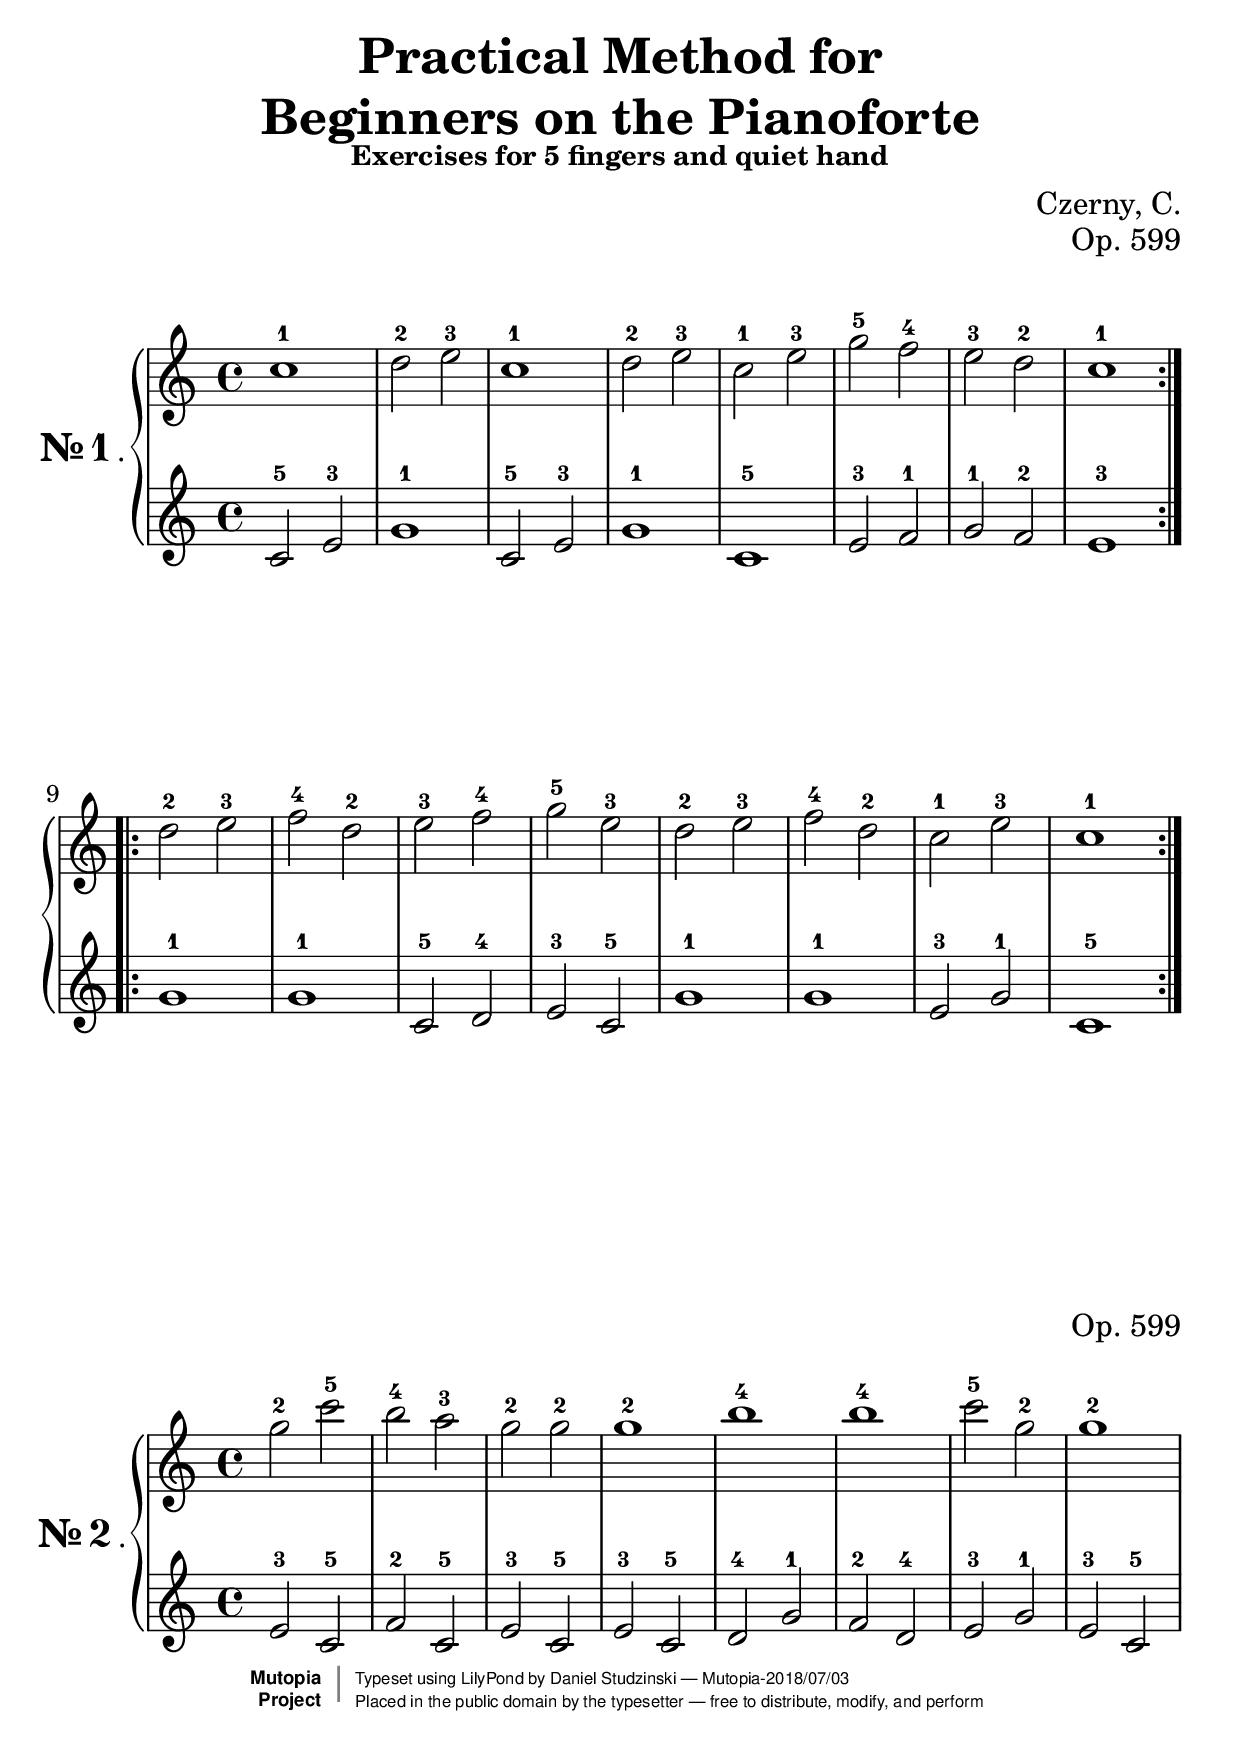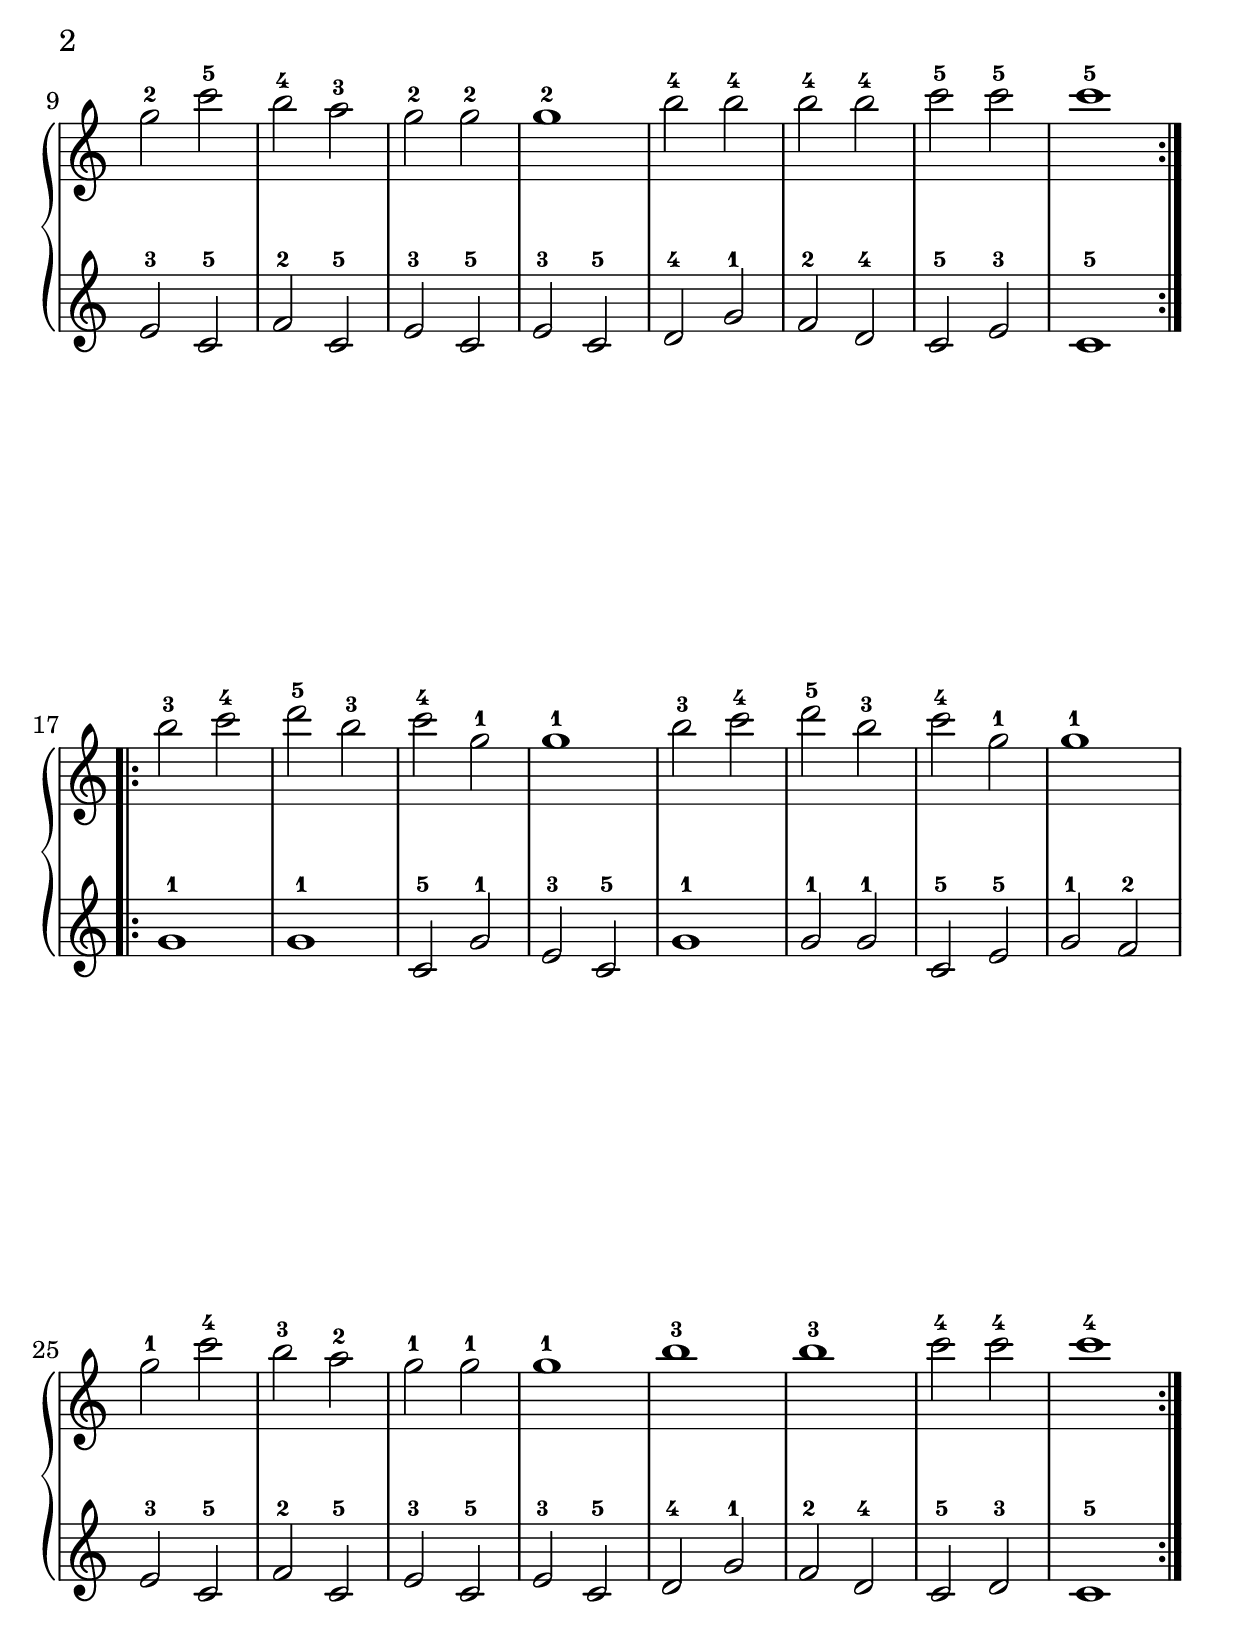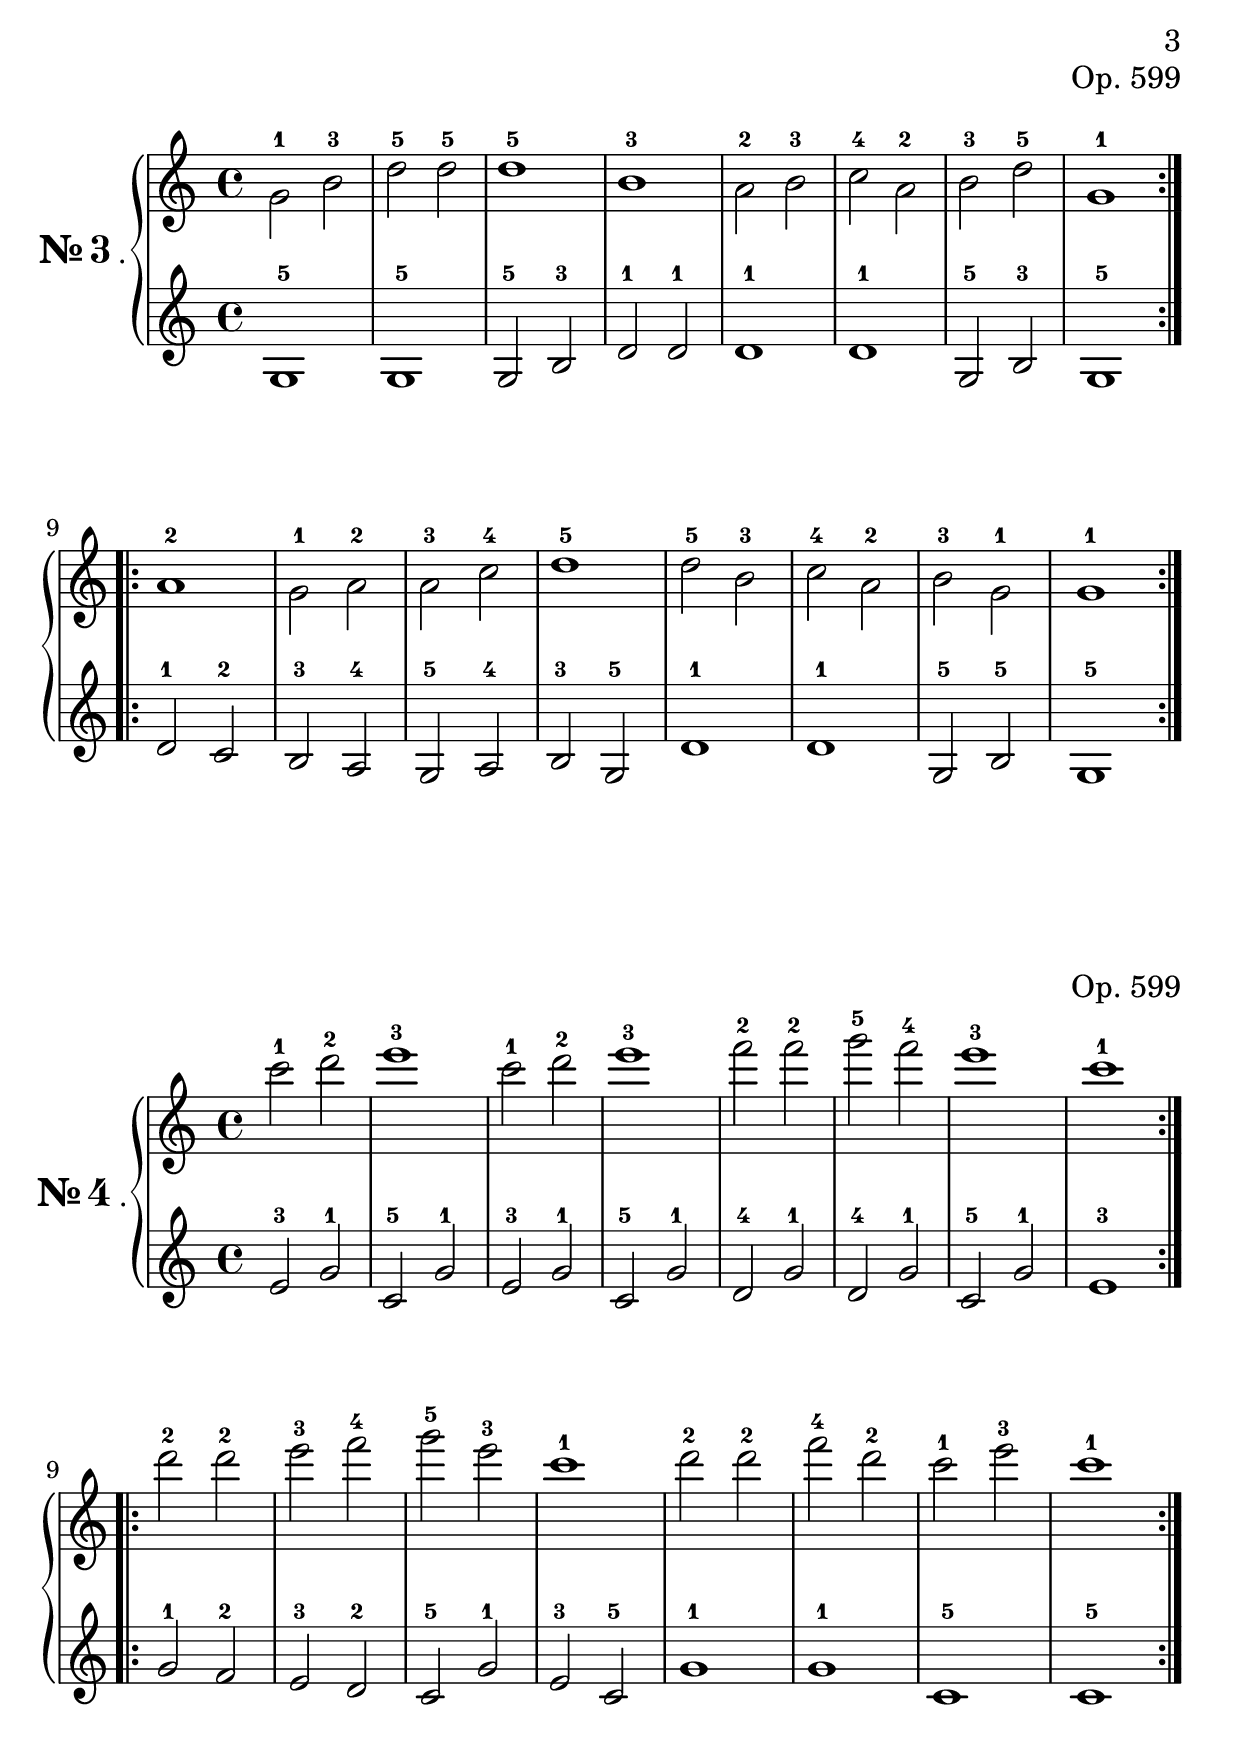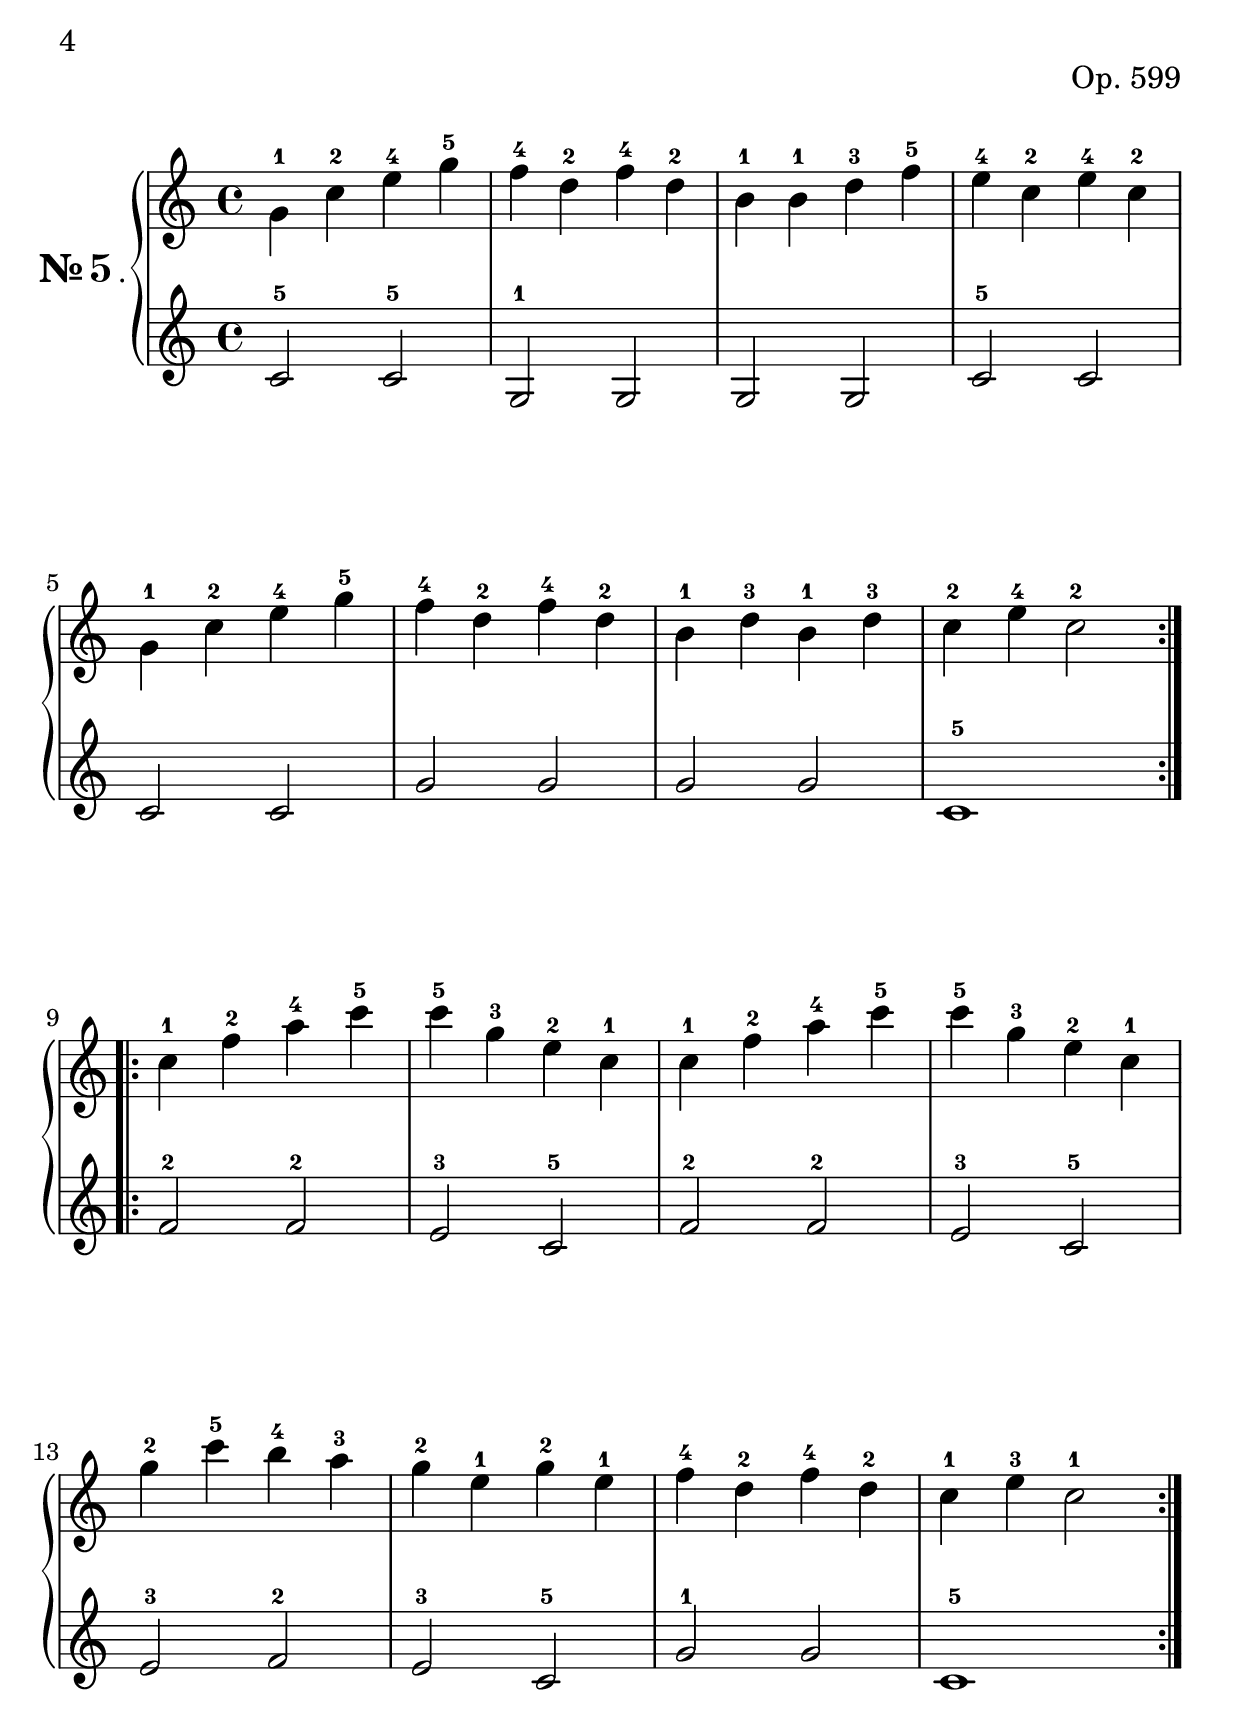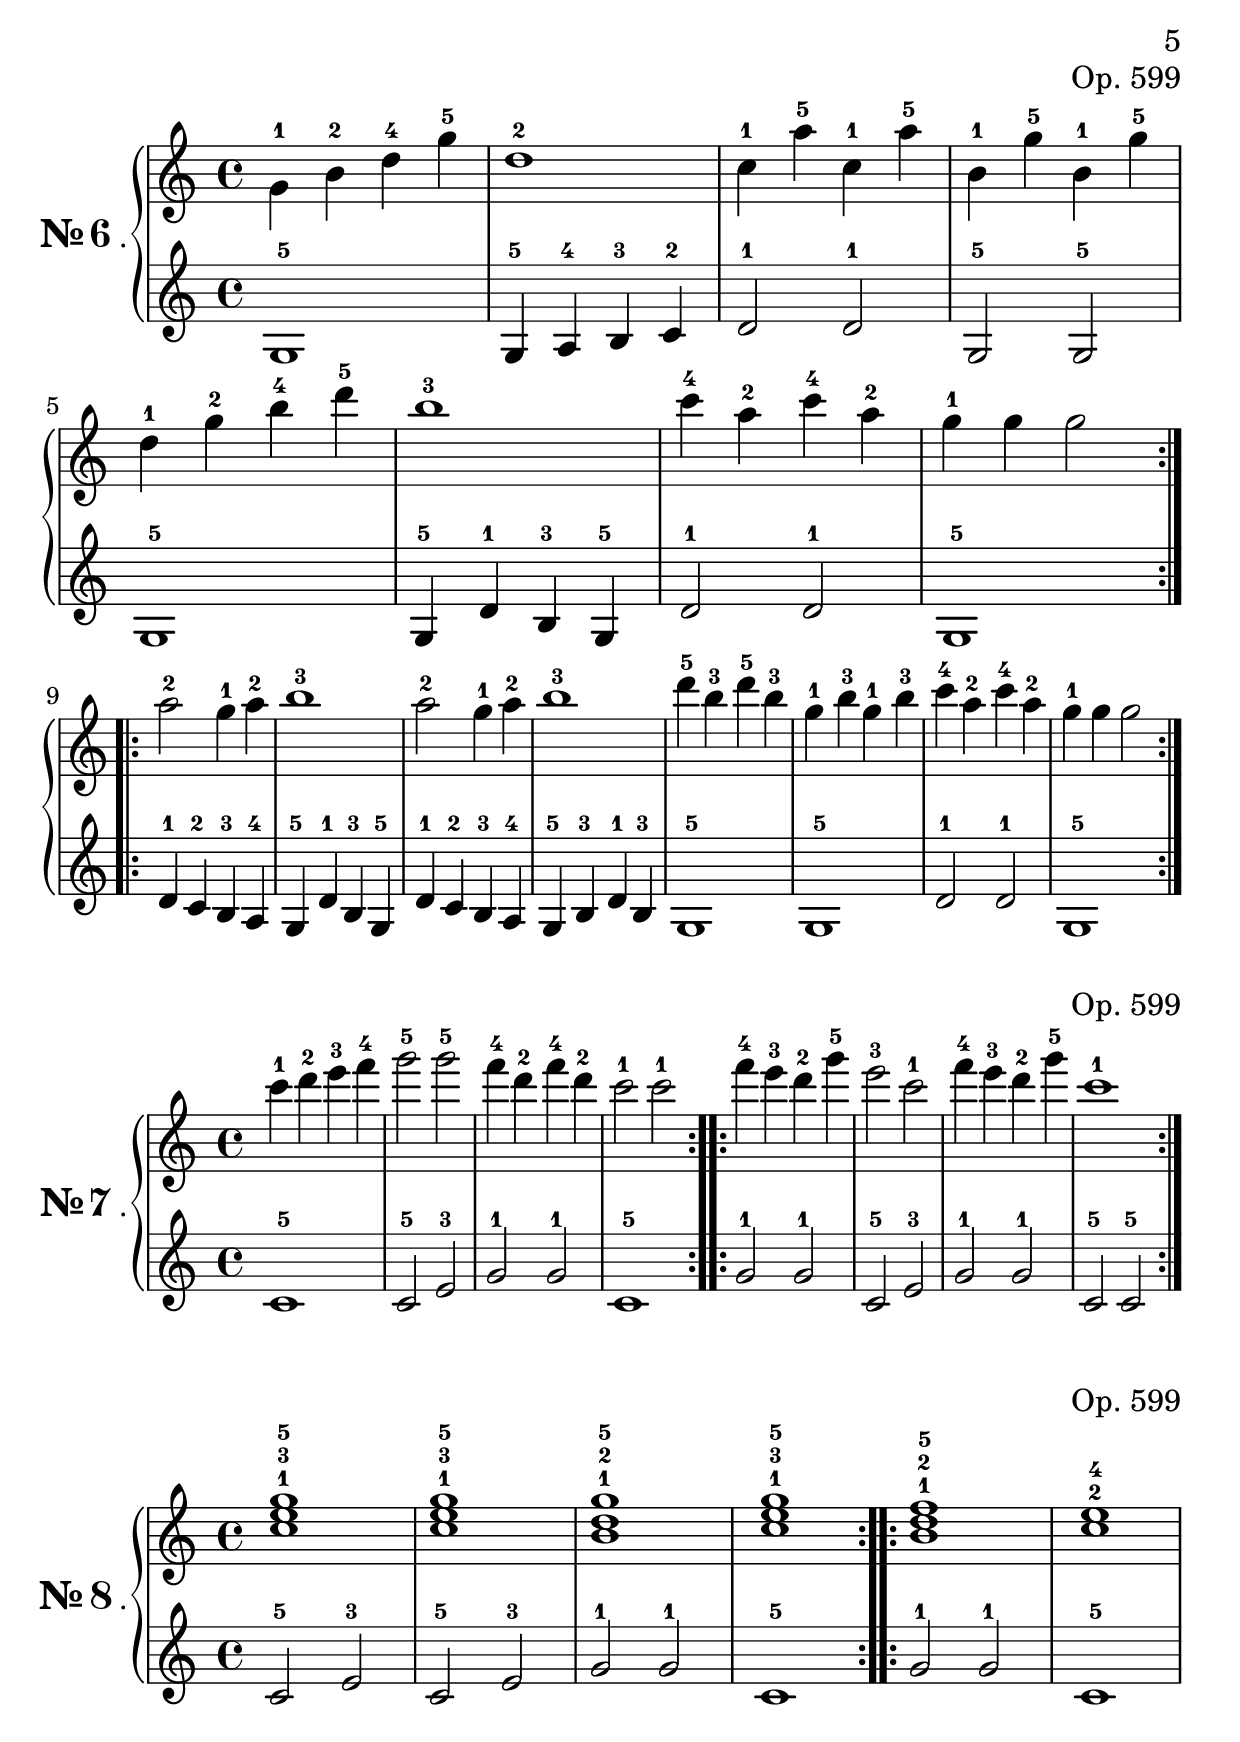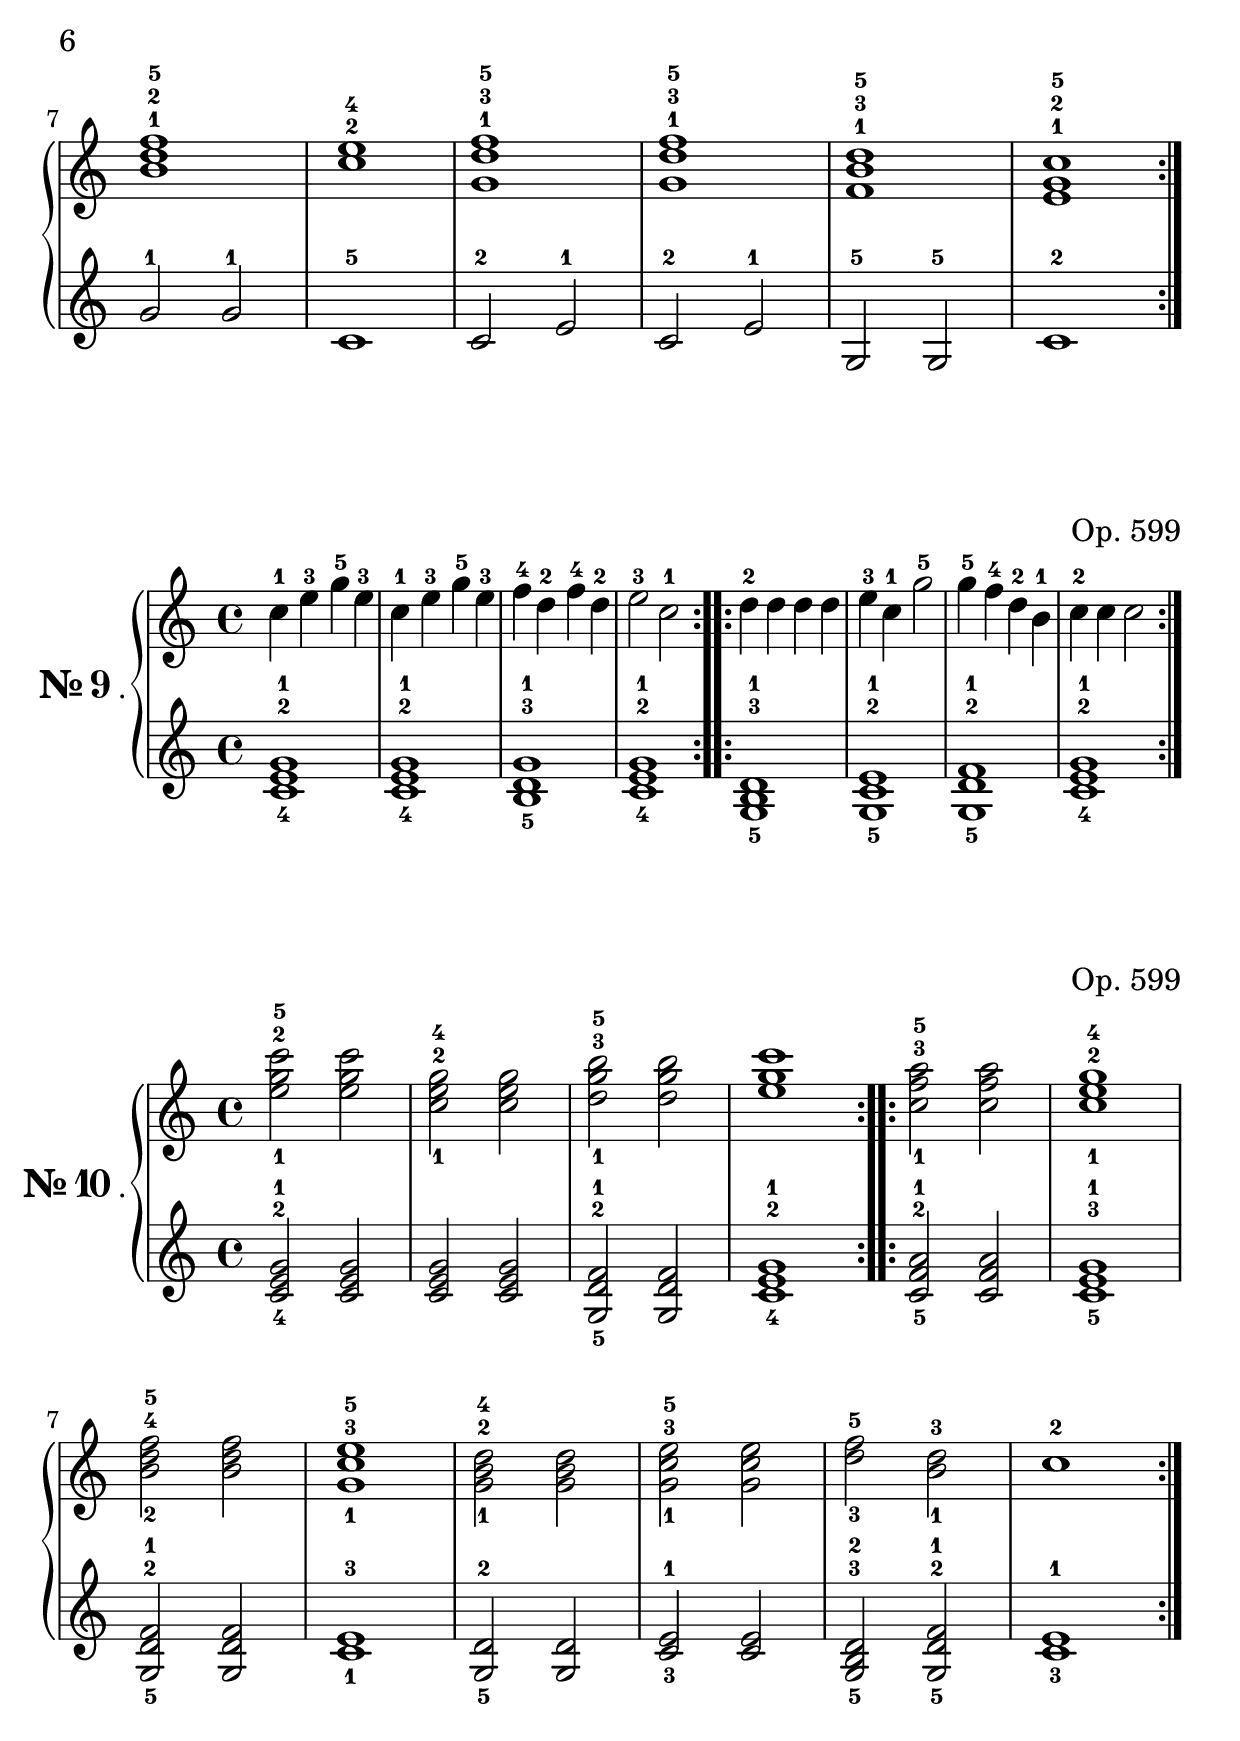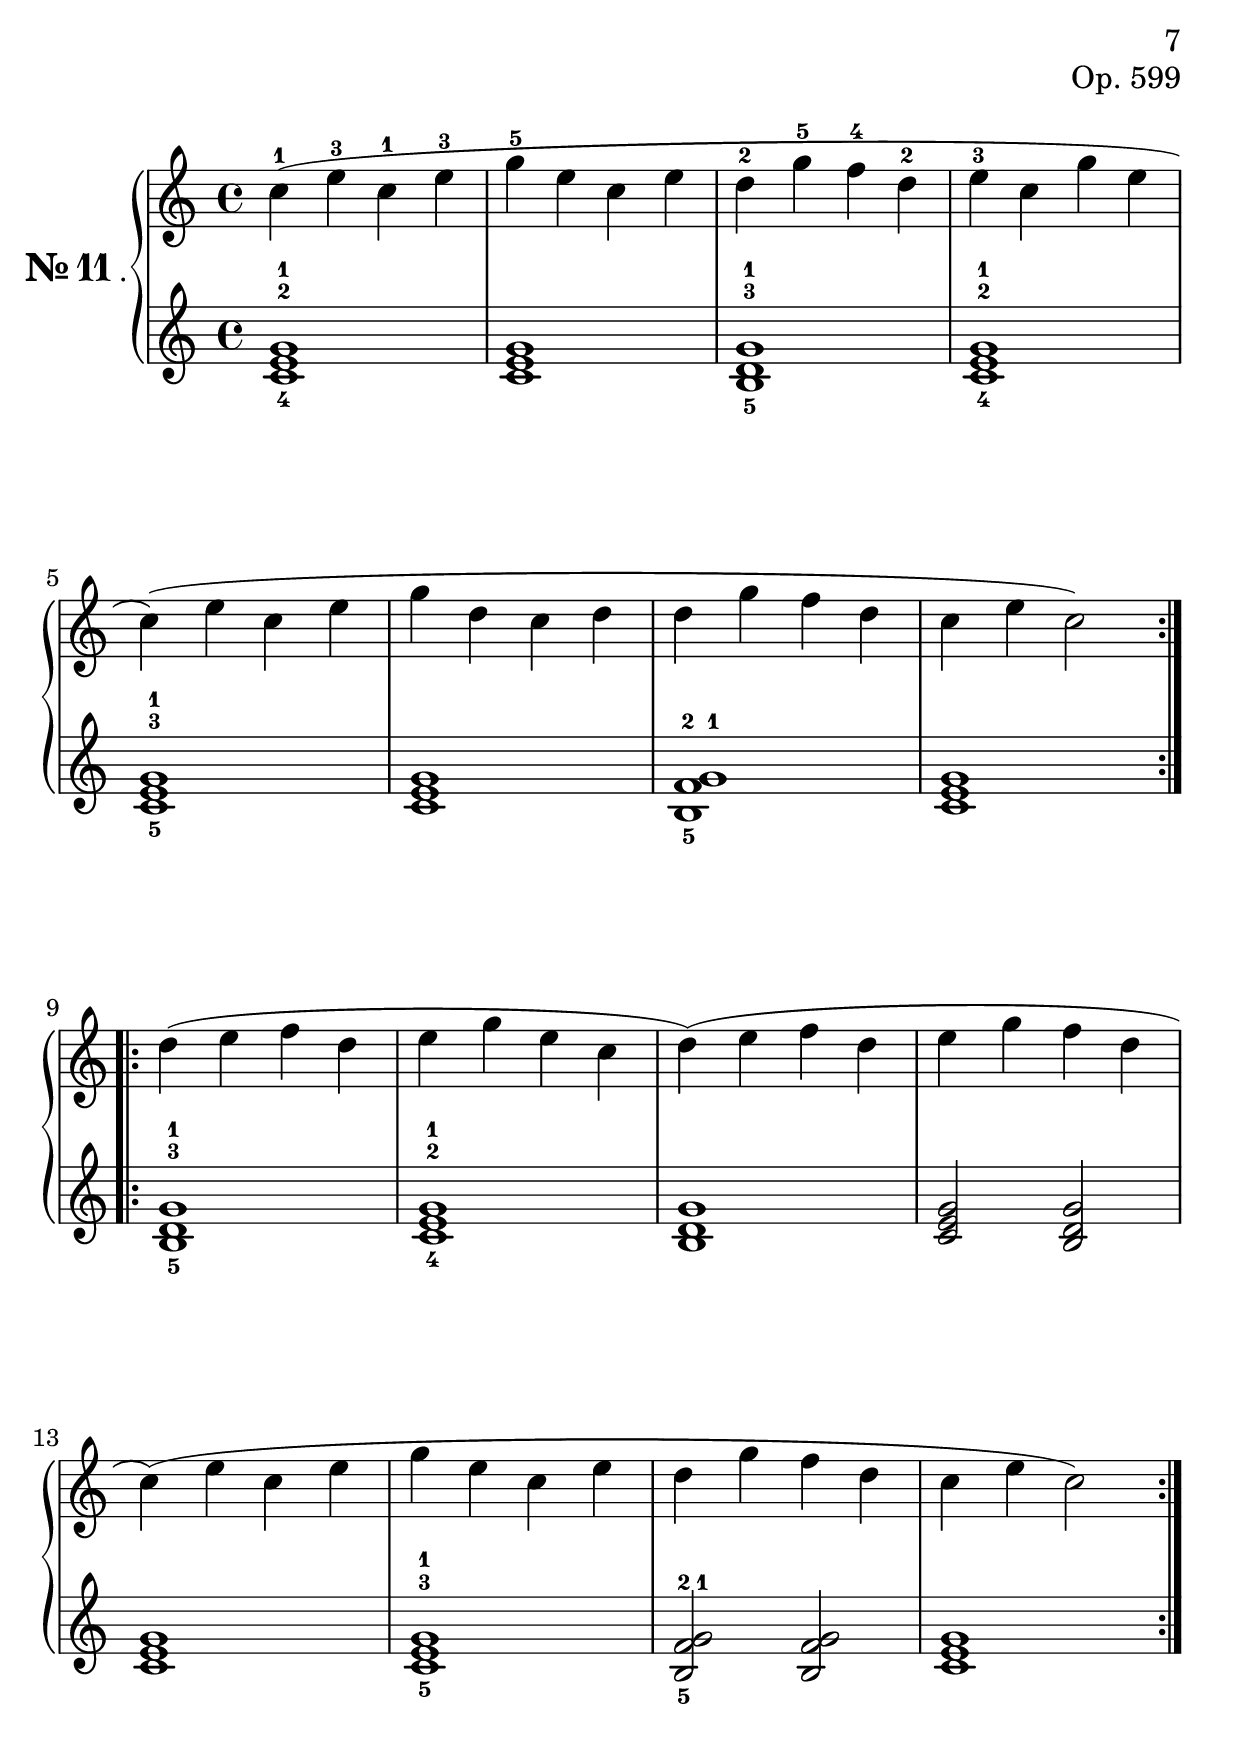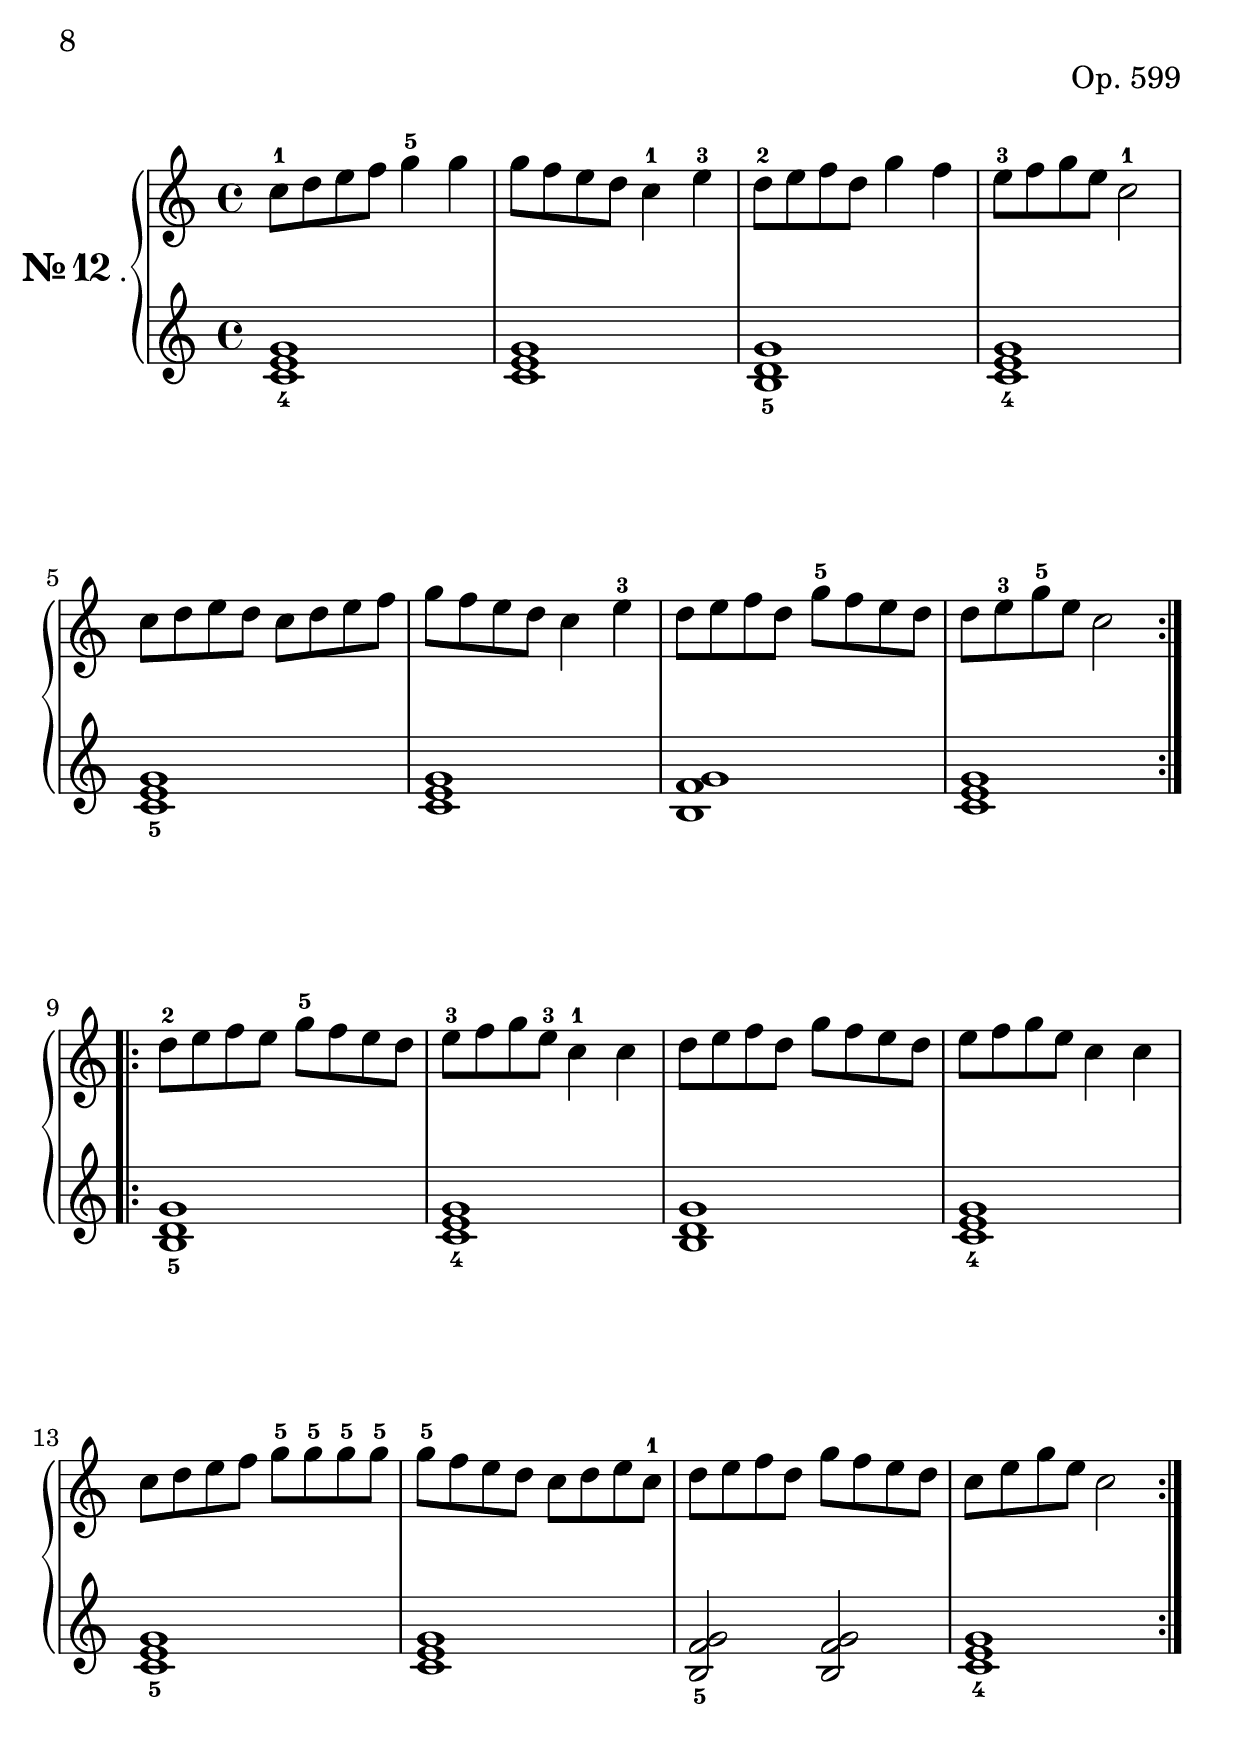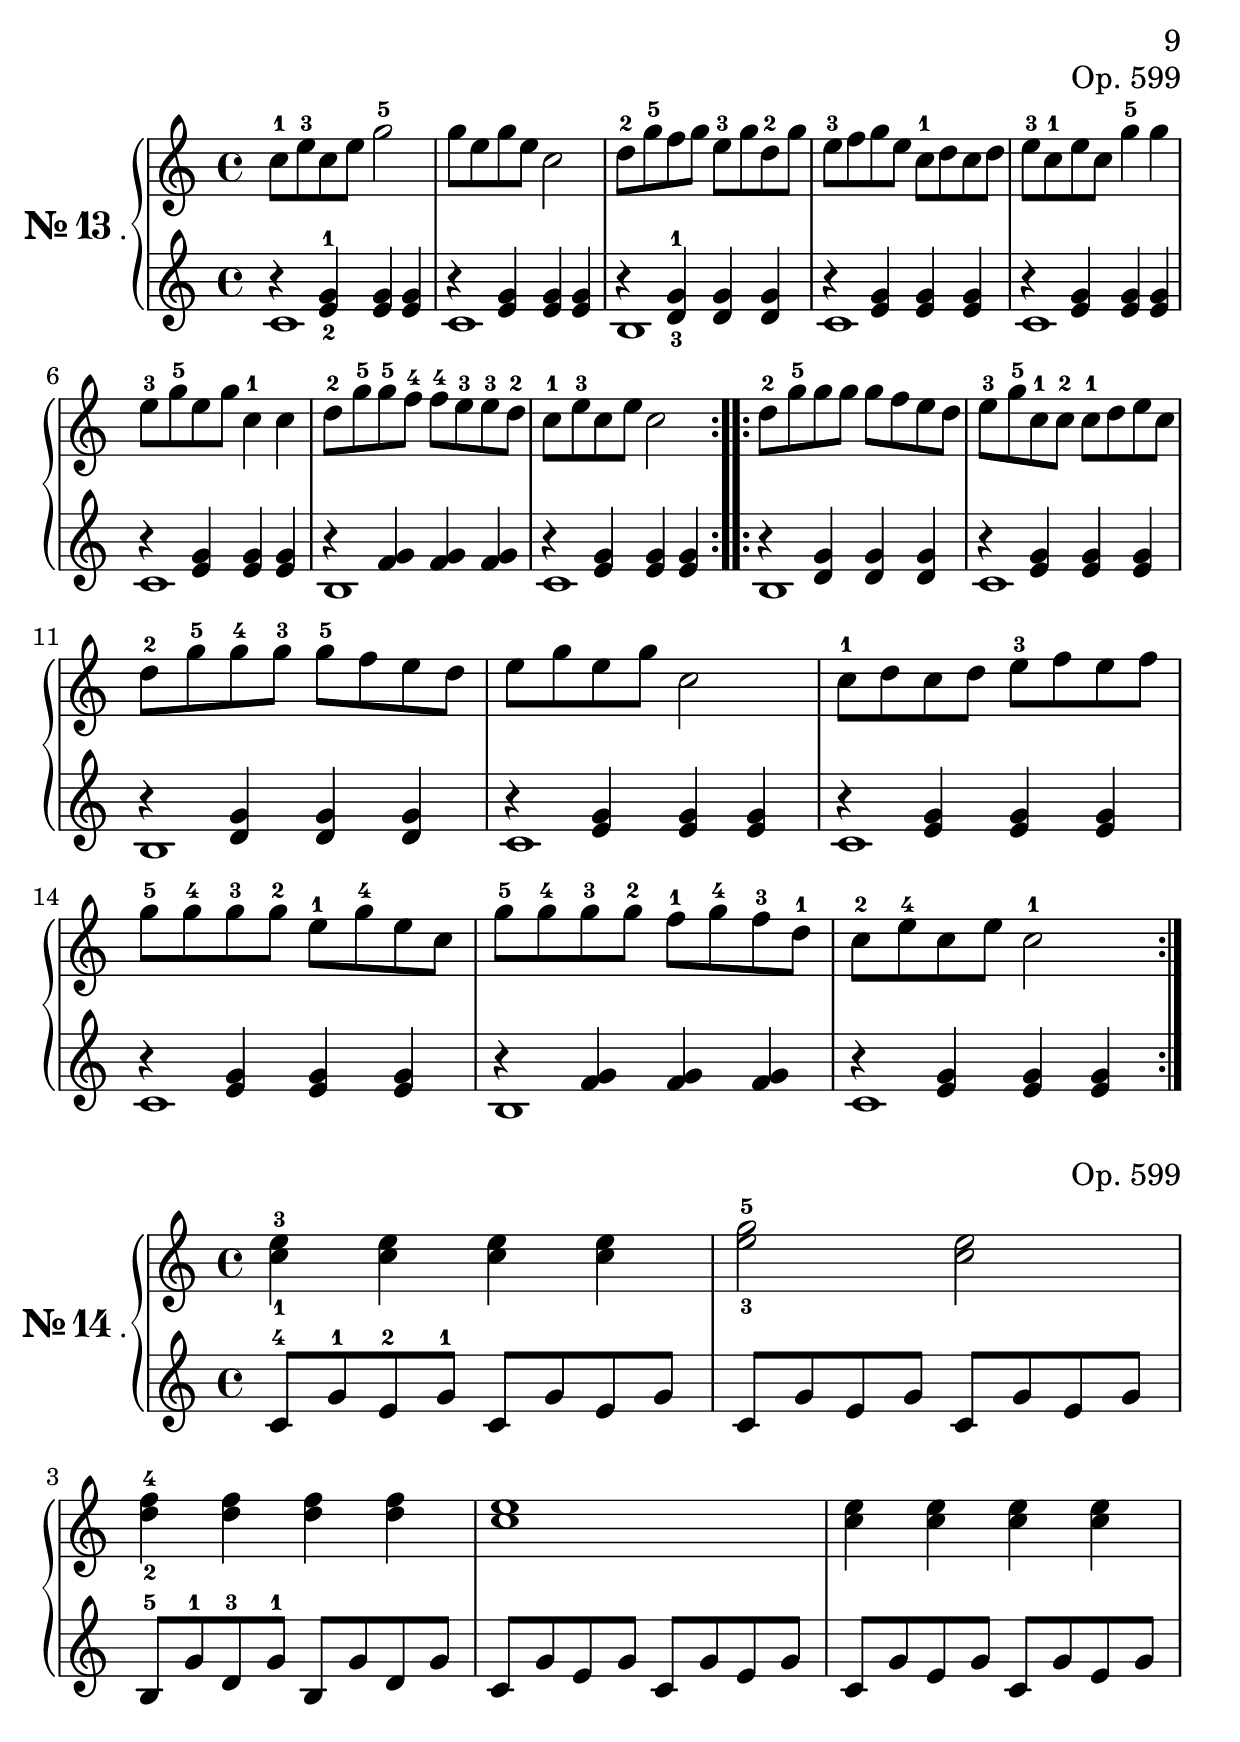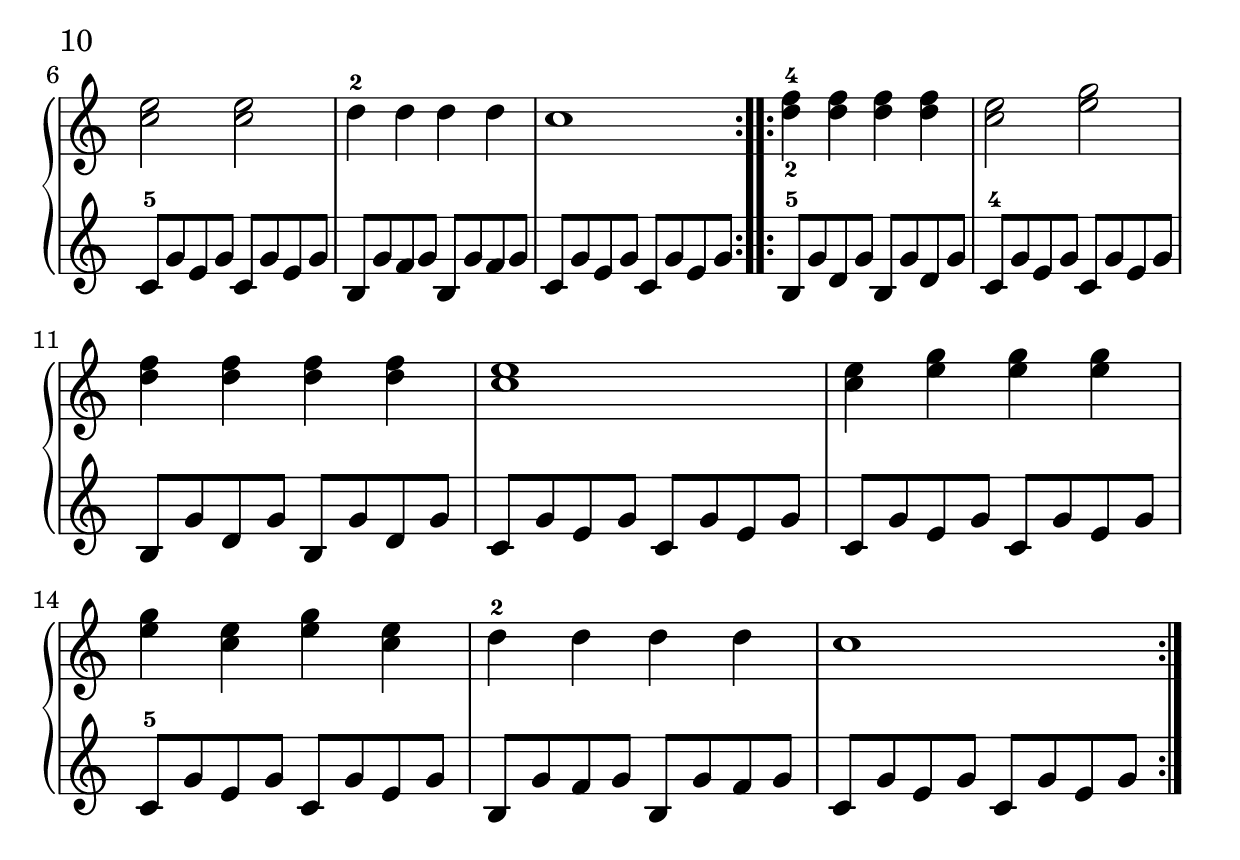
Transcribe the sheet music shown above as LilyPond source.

\version "2.19.82"
#(set-global-staff-size 22)



\version "2.19.82"


\include "english.ly"

\header {
    composer            = "Czerny, C."
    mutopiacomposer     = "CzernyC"

    title               = \markup {
      \center-column {
        \line { "Practical Method for"  }
        \line { "Beginners on the Pianoforte" }
        \italic \line {  }
      }
    }
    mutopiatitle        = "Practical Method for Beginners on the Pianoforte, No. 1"

    opus                = "Op. 599"
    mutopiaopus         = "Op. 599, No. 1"
    
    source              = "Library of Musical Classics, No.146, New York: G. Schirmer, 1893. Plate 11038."
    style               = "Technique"
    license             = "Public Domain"
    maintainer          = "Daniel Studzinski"
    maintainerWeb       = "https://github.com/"
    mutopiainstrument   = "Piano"

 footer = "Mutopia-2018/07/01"
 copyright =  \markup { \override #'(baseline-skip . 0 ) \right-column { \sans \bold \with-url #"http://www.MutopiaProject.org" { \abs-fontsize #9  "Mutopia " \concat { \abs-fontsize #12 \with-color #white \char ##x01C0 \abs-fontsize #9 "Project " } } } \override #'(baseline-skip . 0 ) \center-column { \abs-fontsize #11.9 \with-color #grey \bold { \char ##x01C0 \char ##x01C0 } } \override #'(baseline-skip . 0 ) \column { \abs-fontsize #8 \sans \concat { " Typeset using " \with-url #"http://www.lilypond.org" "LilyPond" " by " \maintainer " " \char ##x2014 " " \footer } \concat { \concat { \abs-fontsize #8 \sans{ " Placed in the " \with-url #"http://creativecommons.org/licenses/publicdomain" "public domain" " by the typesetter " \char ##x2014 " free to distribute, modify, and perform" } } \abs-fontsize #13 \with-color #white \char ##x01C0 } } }
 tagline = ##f
}


%--------Definitions
global = {

  \key c \major
  %\numericTimeSignature 
  \time 4/4
}
#(set-global-staff-size 27)

RHI = \relative c'' {
  \voiceOne
  \clef treble
  \global
   
}  

RHII = \relative c'' {
  \voiceTwo
  \clef treble

\set fingeringOrientations = #'(up)
  c1^1                |
  d2^2 e^3              |
  c1^1                |
  d2^2 e^3              |
  c^1 e^3
  g^5 f^4 
  e^3 d^2
  c1^1 \bar ":..:" \break
  
  d2^2 e^3
  f^4 d^2
  e^3 f^4
  g^5 e^3
  d^2 e^3
  f^4 d^2
  c^1 e^3
  c1^1 \bar ":|."
  
  
}

LHI = \relative c' {
  \voiceThree
  \clef treble
  \global
  
  c2-5 e-3
  g1-1
  c,2-5 e-3
  g1-1
  c,-5
  e2-3 f-1
  g-1 f-2 
  e1-3
  
  g-1
  g-1
  c,2-5 d-4
  e-3 c-5
  g'1-1
  g-1
  e2-3 g-1
  c,1-5
  
}

LHII = \relative c' {
  \voiceFour
  \clef treble
  \global
} 


Dynamics = {
}


\score
{
  \new PianoStaff \with {
    instrumentName = \markup {
      \center-column {
        \line { \bold \huge { "№" } \number "1". }
        \line \large { }
        \italic \line {  }
      }
    }
    shortInstrumentName = ""
    midiInstrument = "acoustic grand"
  }
  <<
    \new Staff="RH"
    <<
      \new Voice = "RF"
      \RHI
      \new Voice= "RS"
      \RHII
    >>
    
    \new Staff="LH" 
    <<
      \new Voice = "LF"
      \LHI
      \new Voice= "LS"
      \LHII
    >>
  >>
  \layout { }
  \midi {\tempo 2 = 88 }
}
 
\version "2.19.82"


\include "english.ly"

% \paper {
%   #(set-paper-size "a4")
%  % #(set-paper-size "letter")
% }

\header {
    composer            = "Czerny, C."
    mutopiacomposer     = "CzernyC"

    title               = \markup {
      \center-column {
        \line { "Practical Method for"  }
        \line { "Beginners on the Pianoforte" }
        \italic \line {  }
    }}
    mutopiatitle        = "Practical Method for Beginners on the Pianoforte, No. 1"

    opus                = "Op. 599"
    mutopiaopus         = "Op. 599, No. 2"
    
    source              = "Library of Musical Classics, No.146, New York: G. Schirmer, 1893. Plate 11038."
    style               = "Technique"
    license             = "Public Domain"
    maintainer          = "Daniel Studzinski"
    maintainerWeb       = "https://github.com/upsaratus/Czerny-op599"
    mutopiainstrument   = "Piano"

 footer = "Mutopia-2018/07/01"
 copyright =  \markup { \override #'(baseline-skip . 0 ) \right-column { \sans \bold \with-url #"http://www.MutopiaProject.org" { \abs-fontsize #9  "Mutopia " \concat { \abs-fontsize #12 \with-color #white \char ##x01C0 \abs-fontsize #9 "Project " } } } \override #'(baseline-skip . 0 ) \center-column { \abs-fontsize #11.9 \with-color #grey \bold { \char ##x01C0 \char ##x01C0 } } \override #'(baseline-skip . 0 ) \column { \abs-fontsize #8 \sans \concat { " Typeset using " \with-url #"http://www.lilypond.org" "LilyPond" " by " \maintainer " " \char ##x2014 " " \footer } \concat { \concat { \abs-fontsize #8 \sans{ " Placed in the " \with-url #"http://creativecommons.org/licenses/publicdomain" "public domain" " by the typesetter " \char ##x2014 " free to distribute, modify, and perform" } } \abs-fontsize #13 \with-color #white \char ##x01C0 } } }
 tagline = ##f
}


%--------Definitions
global = {

  \key c \major
  %\numericTimeSignature 
  \time 4/4
}
#(set-global-staff-size 27)

RHI = \relative c'' {
  \voiceOne
  \clef treble
  \global
   
}  

RHII = \relative c''' {
  \voiceTwo
  \clef treble

   \override Fingering.direction = #UP

   g2-2 c-5
   b-4 a-3
   g-2 g-2
   g1-2    
   b-4
   b-4
   c2-5 g-2
   g1-2 \break
   
   g2-2 c-5
   b-4 a-3
   g-2 g-2
   g1-2
   b2-4 b-4
   b2-4 b-4
   c-5 c-5
   c1-5 \bar ":..:" \break
   
   b2-3 c-4
   d-5 b-3
   c-4 g-1
   g1-1
   b2-3 c-4
   d-5 b-3
   c-4 g-1
   g1-1   \break
   
   g2-1 c-4
   b-3 a-2
   g-1 g-1
   g1-1
   b-3
   b-3
   c2-4 c-4
   c1-4  \bar ":|."
  
}

LHI = \relative c' {
  \voiceThree
  \clef treble
  \global
  
  e2-3 c-5
  f-2 c-5
  e-3 c-5
  e-3 c-5
  d-4 g-1
  f-2 d-4
  e2-3 g-1
  
  e-3 c-5
  e-3 c-5
  f-2 c-5
  e-3 c-5
  e-3 c-5
  d-4 g-1
  f-2 d-4
  c-5 e-3
  c1-5
  
  g'-1
  g-1
  c,2-5 g'-1
  e2-3 c-5
  g'1-1
  g2-1 g-1
  c,-5 e-5
  g-1 f-2
  
  e-3 c-5
  f-2 c-5
  e-3 c-5
  e-3 c-5
  d-4 g-1
  f-2 d-4
  c-5 d-3
  c1-5


}

LHII = \relative c' {
  \voiceFour
  \clef treble
  \global
} 


Dynamics = {
}


\score
{
  \new PianoStaff \with {
    instrumentName = \markup {
      \center-column {
        \line { \bold \huge { "№" } \number "2". }
        \line \large { }
        \italic \line {  }
      }
    }
    shortInstrumentName = ""
    midiInstrument = "acoustic grand"
  }
  <<
    \new Staff="RH"
    <<
      \new Voice = "RF"
      \RHI
      \new Voice= "RS"
      \RHII
    >>
    
    \new Staff="LH" 
    <<
      \new Voice = "LF"
      \LHI
      \new Voice= "LS"
      \LHII
    >>
  >>
  \layout { }
  \midi {\tempo 2 = 88 }
}
 \pageBreak
\version "2.19.82"


\include "english.ly"

% \paper {
%   #(set-paper-size "a4")
%  % #(set-paper-size "letter")
% }

\header {
    composer            = "Czerny, C."
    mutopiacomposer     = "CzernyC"

    title               = \markup {
      \center-column {
        \line { "Practical Method for"  }
        \line { "Beginners on the Pianoforte" }
        \italic \line {  }
    }}
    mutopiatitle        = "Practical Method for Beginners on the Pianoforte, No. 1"

    opus                = "Op. 599"
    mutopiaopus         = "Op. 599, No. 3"
    
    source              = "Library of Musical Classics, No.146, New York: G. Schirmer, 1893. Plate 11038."
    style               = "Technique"
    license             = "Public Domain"
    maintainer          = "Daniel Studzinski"
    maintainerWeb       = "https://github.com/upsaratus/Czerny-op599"
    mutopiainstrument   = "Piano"

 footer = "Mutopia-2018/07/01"
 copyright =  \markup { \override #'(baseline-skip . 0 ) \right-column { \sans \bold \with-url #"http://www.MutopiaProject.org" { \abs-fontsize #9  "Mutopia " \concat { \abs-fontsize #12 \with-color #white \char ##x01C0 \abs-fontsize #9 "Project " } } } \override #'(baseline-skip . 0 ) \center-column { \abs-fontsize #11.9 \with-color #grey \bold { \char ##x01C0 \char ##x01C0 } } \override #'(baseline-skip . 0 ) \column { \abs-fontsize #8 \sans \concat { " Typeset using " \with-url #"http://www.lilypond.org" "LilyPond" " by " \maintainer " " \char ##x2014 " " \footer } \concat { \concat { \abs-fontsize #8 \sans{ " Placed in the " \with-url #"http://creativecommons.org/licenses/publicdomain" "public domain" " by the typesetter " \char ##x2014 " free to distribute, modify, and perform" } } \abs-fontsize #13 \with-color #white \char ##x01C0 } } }
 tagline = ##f
}


%--------Definitions
global = {

  \key c \major
  %\numericTimeSignature 
  \time 4/4
}


RHI = \relative c'' {
  \voiceOne
  \clef treble
  \global
   
}  

RHII = \relative c'' {
  \voiceTwo
  \clef treble

   \override Fingering.direction = #UP

   g2-1 b-3
   d-5 d-5
   d1-5
   b-3
   a2-2 b-3
   c-4 a-2
   b-3 d-5
   g,1-1 \bar ":..:" \break
   
   a-2
   g2-1 a-2
   a-3 c-4
   d1-5
   d2-5 b-3
   c-4 a-2
   b-3 g-1
   g1-1 \bar ":|."

  
}

LHI = \relative c' {
  \voiceThree
  \clef treble
  \global
  
  g1-5
  g-5
  g2-5 b-3
  d-1 d-1
  d1-1
  d-1
  g,2-5 b-3
  g1-5
  
  d'2-1 c-2
  b-3 a-4
  g-5 a-4
  b-3 g-5
  d'1-1
  d-1
  g,2-5 b-5
  g1-5
 


}

LHII = \relative c' {
  \voiceFour
  \clef treble
  \global
} 


Dynamics = {
}


\score
{
  \new PianoStaff \with {
    instrumentName = \markup {
      \center-column {
        \line { \bold \huge { "№" } \number "3". }
        \line \large { }
        \italic \line {  }
      }
    }
    shortInstrumentName = ""
    midiInstrument = "acoustic grand"
  }
  <<
    \new Staff="RH"
    <<
      \new Voice = "RF"
      \RHI
      \new Voice= "RS"
      \RHII
    >>
    
    \new Staff="LH" 
    <<
      \new Voice = "LF"
      \LHI
      \new Voice= "LS"
      \LHII
    >>
  >>
  \layout { }
  \midi {\tempo 2 = 88 }
}

\version "2.19.82"


\include "english.ly"

% \paper {
%   #(set-paper-size "a4")
%  % #(set-paper-size "letter")
% }

\header {
    composer            = "Czerny, C."
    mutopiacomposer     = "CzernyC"

    title               = \markup {
      \center-column {
        \line { "Practical Method for"  }
        \line { "Beginners on the Pianoforte" }
        \italic \line {  }
    }}
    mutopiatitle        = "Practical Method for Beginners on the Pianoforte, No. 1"

    opus                = "Op. 599"
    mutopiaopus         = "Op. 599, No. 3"
    
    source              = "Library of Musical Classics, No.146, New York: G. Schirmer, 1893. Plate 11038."
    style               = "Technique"
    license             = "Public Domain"
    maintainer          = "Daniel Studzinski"
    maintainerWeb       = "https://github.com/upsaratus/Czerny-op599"
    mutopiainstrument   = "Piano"

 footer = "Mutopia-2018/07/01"
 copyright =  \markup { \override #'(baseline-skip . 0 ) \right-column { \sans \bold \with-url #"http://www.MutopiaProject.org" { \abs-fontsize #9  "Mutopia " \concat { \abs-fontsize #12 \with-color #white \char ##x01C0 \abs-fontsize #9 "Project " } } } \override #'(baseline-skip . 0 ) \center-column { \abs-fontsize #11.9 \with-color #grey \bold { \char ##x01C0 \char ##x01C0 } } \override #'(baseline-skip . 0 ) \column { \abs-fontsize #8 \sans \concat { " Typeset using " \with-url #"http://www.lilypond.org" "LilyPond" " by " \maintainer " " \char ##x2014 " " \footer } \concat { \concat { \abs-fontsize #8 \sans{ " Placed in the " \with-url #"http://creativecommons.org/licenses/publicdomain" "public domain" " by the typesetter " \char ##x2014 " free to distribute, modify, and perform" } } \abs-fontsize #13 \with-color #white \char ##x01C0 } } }
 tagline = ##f
}


%--------Definitions
global = {

  \key c \major
  %\numericTimeSignature 
  \time 4/4
}


RHI = \relative c'' {
  \voiceOne
  \clef treble
  \global
   
}  

RHII = \relative c''' {
  \voiceTwo
  \clef treble

   \override Fingering.direction = #UP

   c2-1 d-2
   e1-3
   c2-1 d-2
   e1-3
   f2-2 f-2
   g-5 f-4
   e1-3
   c-1
   
   d2-2 d-2
   e-3 f-4
   g-5 e-3
   c1-1
   d2-2 d-2
   f-4 d-2
   c-1 e-3
   c1-1


  
}

LHI = \relative c' {
  \voiceThree
  \clef treble
  \global
  
  e2-3 g-1
  c,-5 g'-1
  e-3 g-1
  c,-5 g'-1
  d-4 g-1
  d-4 g-1
  c,-5 g'-1
  e1-3  \bar ":..:" \break
  
  g2-1 f-2
  e-3 d-2
  c-5 g'-1
  e-3 c-5
  g'1-1
  g-1
  c,-5
  c-5 \bar ":|."
  

 


}

LHII = \relative c' {
  \voiceFour
  \clef treble
  \global
} 


Dynamics = {
}


\score
{
  \new PianoStaff \with {
    instrumentName = \markup {
      \center-column {
        \line { \bold \huge { "№" } \number "4". }
        \line \large { }
        \italic \line {  }
      }
    }
    shortInstrumentName = ""
    midiInstrument = "acoustic grand"
  }
  <<
    \new Staff="RH"
    <<
      \new Voice = "RF"
      \RHI
      \new Voice= "RS"
      \RHII
    >>
    
    \new Staff="LH" 
    <<
      \new Voice = "LF"
      \LHI
      \new Voice= "LS"
      \LHII
    >>
  >>
  \layout { }
  \midi {\tempo 2 = 88 }
}

\version "2.19.82"


\include "english.ly"

% \paper {
%   #(set-paper-size "a4")
%  % #(set-paper-size "letter")
% }

\header {
    composer            = "Czerny, C."
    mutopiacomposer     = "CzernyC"

    title               = \markup {
      \center-column {
        \line { "Practical Method for"  }
        \line { "Beginners on the Pianoforte" }
        \italic \line {  }
    }}
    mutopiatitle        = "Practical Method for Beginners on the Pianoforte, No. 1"

    opus                = "Op. 599"
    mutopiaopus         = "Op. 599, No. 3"
    
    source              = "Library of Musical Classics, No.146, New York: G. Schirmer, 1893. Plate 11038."
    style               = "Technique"
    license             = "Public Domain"
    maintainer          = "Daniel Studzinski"
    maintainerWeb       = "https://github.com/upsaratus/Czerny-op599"
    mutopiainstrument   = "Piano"

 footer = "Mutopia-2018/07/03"
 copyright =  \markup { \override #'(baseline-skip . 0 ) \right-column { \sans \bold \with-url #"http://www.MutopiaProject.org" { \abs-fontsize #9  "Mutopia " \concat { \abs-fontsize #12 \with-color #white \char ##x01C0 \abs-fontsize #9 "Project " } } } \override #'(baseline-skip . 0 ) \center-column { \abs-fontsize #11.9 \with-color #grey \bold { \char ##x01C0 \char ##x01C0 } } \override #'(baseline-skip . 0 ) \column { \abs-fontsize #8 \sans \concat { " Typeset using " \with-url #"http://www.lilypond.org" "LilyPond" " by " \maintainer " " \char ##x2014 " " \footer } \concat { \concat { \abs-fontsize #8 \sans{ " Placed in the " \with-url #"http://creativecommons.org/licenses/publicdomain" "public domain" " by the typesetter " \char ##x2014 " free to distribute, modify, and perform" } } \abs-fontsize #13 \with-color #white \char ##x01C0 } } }
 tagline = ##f
}


%--------Definitions
global = {

  \key c \major
  %\numericTimeSignature 
  \time 4/4
}


RHI = \relative c'' {
  \voiceOne
  \clef treble
  \global
   
}  

RHII = \relative c'' {
  \voiceTwo
  \clef treble

   \override Fingering.direction = #UP

   g4-1 c-2 e-4 g-5
   f-4 d-2 f-4 d-2
   b-1 b-1 d-3 f-5
   e-4 c-2 e-4 c-2
   g-1 c-2 e-4 g-5
   f-4 d-2 f-4 d-2
   b-1 d-3 b-1 d-3
   c-2 e-4 c2-2 \bar ":..:" \break
   
   c4-1 f-2 a-4 c-5
   c-5 g-3 e-2 c-1
   c4-1 f-2 a-4 c-5
   c-5 g-3 e-2 c-1
   g'-2 c-5 b-4 a-3
   g-2 e-1 g-2 e-1
   f-4 d-2 f-4 d-2
   c-1 e-3 c2-1 \bar ":|."
   



  
}

LHI = \relative c' {
  \voiceThree
  \clef treble
  \global
  
  c2-5 c-5
  g-1 g
  g g
  c-5 c 
  c c
  g' g
  g g
  c,1-5
  
  f2-2 f-2
  e-3 c-5
  f-2 f-2
  e-3 c-5
  e-3 f-2
  e-3 c-5
  g'-1 g
  c,1-5
  
  

  

 


}

LHII = \relative c' {
  \voiceFour
  \clef treble
  \global
} 


Dynamics = {
}


\score
{
  \new PianoStaff \with {
    instrumentName = \markup {
      \center-column {
        \line { \bold \huge { "№" } \number "5". }
        \line \large { }
        \italic \line {  }
      }
    }
    shortInstrumentName = ""
    midiInstrument = "acoustic grand"
  }
  <<
    \new Staff="RH"
    <<
      \new Voice = "RF"
      \RHI
      \new Voice= "RS"
      \RHII
    >>
    
    \new Staff="LH" 
    <<
      \new Voice = "LF"
      \LHI
      \new Voice= "LS"
      \LHII
    >>
  >>
  \layout { }
  \midi {\tempo 2 = 88 }
}
 \pageBreak
\version "2.19.82"


\include "english.ly"

% \paper {
%   #(set-paper-size "a4")
%  % #(set-paper-size "letter")
% }

\header {
    composer            = "Czerny, C."
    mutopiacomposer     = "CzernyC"

    title               = \markup {
      \center-column {
        \line { "Practical Method for"  }
        \line { "Beginners on the Pianoforte" }
        \italic \line {  }
    }}
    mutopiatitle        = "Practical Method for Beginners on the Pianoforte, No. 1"

    opus                = "Op. 599"
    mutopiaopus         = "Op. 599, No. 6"
    
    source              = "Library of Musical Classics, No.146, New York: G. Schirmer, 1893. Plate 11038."
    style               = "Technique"
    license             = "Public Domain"
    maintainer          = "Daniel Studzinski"
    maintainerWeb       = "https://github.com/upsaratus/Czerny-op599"
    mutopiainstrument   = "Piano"

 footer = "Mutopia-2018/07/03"
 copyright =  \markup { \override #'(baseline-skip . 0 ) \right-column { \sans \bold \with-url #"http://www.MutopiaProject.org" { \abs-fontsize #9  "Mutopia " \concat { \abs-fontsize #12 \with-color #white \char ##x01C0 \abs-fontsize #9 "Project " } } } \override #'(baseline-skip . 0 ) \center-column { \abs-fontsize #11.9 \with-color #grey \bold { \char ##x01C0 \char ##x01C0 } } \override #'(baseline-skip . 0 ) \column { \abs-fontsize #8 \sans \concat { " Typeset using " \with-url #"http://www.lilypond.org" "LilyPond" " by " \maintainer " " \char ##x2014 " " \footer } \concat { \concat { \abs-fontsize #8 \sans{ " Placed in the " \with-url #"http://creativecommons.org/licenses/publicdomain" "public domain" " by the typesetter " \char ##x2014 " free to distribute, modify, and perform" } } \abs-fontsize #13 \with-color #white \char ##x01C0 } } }
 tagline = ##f
}


%--------Definitions
global = {

  \key c \major
  %\numericTimeSignature 
  \time 4/4
}


RHI = \relative c'' {
  \voiceOne
  \clef treble
  \global
   
}  

RHII = \relative c'' {
  \voiceTwo
  \clef treble

   \override Fingering.direction = #UP

   g4-1 b-2 d-4 g-5
   d1-2
   c4-1 a'-5 c,-1 a'-5
   b,-1 g'-5 b,-1 g'-5
   d-1 g-2 b-4 d-5
   b1-3
   c4-4 a-2 c-4 a-2
   g-1 g g2  \bar ":..:" \break
   
   a-2 g4-1 a-2 
   b1-3
   a2-2 g4-1 a-2
   b1-3
   d4-5 b-3 d-5 b-3
   g-1 b-3 g-1 b-3
   c-4 a-2 c-4 a-2
   g-1 g g2 \bar ":|."
   
   
}

LHI = \relative c' {
  \voiceThree
  \clef treble
  \global
  
  g1-5
  g4-5 a-4 b-3 c-2 
  d2-1 d-1
  g,-5 g-5
  g1-5
  g4-5 d'-1 b-3 g-5
  d'2-1 d-1
  g,1-5
  
  d'4-1 c-2 b-3 a-4
  g-5 d'-1 b-3 g-5
  d'4-1 c-2 b-3 a-4
  g-5 b-3 d-1 b-3
  g1-5
  g-5
  d'2-1 d-1
  g,1-5


}

LHII = \relative c' {
  \voiceFour
  \clef treble
  \global
} 


Dynamics = {
}


\score
{
  \new PianoStaff \with {
    instrumentName = \markup {
      \center-column {
        \line { \bold \huge { "№" } \number "6". }
        \line \large { }
        \italic \line {  }
      }
    }
    shortInstrumentName = ""
    midiInstrument = "acoustic grand"
  }
  <<
    \new Staff="RH"
    <<
      \new Voice = "RF"
      \RHI
      \new Voice= "RS"
      \RHII
    >>
    
    \new Staff="LH" 
    <<
      \new Voice = "LF"
      \LHI
      \new Voice= "LS"
      \LHII
    >>
  >>
  \layout { }
  \midi {\tempo 2 = 88 }
}

\version "2.19.82"


\include "english.ly"

% \paper {
%   #(set-paper-size "a4")
%  % #(set-paper-size "letter")
% }

\header {
    composer            = "Czerny, C."
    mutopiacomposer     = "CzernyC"

    title               = \markup {
      \center-column {
        \line { "Practical Method for"  }
        \line { "Beginners on the Pianoforte" }
        \italic \line {  }
    }}
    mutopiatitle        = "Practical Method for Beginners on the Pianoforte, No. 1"

    opus                = "Op. 599"
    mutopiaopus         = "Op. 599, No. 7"
    
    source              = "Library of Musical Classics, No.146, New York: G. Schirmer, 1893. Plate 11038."
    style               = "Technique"
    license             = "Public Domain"
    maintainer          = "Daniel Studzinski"
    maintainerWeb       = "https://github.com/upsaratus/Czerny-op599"
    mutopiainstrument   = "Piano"

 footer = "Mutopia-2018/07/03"
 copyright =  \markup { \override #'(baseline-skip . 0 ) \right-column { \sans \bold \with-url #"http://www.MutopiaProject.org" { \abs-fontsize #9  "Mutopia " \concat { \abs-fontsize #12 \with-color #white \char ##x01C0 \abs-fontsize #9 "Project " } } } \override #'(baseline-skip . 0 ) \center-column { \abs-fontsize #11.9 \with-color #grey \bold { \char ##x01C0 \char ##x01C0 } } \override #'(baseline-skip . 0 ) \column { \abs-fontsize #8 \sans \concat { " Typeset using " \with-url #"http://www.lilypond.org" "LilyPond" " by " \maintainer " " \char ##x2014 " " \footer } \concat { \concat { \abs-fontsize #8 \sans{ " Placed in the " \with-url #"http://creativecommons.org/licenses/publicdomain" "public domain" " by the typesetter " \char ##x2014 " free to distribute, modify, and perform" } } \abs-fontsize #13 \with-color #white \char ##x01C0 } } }
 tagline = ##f
}


%--------Definitions
global = {

  \key c \major
  %\numericTimeSignature 
  \time 4/4
}


RHI = \relative c'' {
  \voiceOne
  \clef treble
  \global
   
}  

RHII = \relative c''' {
  \voiceTwo
  \clef treble

   \override Fingering.direction = #UP

   c4-1 d-2 e-3 f-4
   g2-5 g-5
   f4-4 d-2 f-4 d-2
   c2-1 c-1 \bar ":..:"
   f4-4 e-3 d-2 g-5
   e2-3 c-1
   f4-4 e-3 d-2 g-5
   c,1-1   \bar ":|."
   
}

LHI = \relative c' {
  \voiceThree
  \clef treble
  \global
  
  c1-5
  c2-5 e-3
  g-1 g-1 
  c,1-5
  g'2-1 g-1
  c,2-5 e-3
  g-1 g-1
  c,-5 c-5
  
  

}

LHII = \relative c' {
  \voiceFour
  \clef treble
  \global
} 


Dynamics = {
}


\score
{
  \new PianoStaff \with {
    instrumentName = \markup {
      \center-column {
        \line { \bold \huge { "№" } \number "7". }
        \line \large { }
        \italic \line {  }
      }
    }
    shortInstrumentName = ""
    midiInstrument = "acoustic grand"
  }
  <<
    \new Staff="RH"
    <<
      \new Voice = "RF"
      \RHI
      \new Voice= "RS"
      \RHII
    >>
    
    \new Staff="LH" 
    <<
      \new Voice = "LF"
      \LHI
      \new Voice= "LS"
      \LHII
    >>
  >>
  \layout { }
  \midi {\tempo 2 = 88 }
}

\version "2.19.82"


\include "english.ly"

% \paper {
%   #(set-paper-size "a4")
%  % #(set-paper-size "letter")
% }

\header {
    composer            = "Czerny, C."
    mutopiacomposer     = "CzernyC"

    title               = \markup {
      \center-column {
        \line { "Practical Method for"  }
        \line { "Beginners on the Pianoforte" }
        \italic \line {  }
    }}
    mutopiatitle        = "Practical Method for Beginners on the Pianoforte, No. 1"

    opus                = "Op. 599"
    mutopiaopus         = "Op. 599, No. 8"
    
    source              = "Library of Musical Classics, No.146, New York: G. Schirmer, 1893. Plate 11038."
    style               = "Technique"
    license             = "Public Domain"
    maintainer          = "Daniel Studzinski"
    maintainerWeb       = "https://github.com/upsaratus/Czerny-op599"
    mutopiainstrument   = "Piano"

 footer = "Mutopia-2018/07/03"
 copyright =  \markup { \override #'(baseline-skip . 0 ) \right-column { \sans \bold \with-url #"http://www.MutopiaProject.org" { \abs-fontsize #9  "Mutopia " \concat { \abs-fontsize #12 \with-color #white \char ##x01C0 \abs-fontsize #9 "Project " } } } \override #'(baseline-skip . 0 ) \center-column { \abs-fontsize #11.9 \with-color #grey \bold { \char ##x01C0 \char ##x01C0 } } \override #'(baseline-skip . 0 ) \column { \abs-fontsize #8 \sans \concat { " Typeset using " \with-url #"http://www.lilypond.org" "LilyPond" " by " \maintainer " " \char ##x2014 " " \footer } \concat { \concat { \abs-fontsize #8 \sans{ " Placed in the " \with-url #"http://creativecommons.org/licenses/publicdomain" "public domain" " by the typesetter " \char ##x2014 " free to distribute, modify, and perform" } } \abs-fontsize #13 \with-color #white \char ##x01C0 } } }
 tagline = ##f
}


%--------Definitions
global = {

  \key c \major
  %\numericTimeSignature 
  \time 4/4
}


RHI = \relative c'' {
  \voiceOne
  \clef treble
  \global
   
}  

RHII = \relative c'' {
  \voiceTwo
  \clef treble

   \override Fingering.direction = #UP

   <c^1 e^3 g^5>1
   <c^1 e^3 g^5>
   <b^1 d^2 g^5 >
   <c^1 e^3 g^5> \bar ":..:"
   <b^1 d^2 f^5 >
   <c^2 e^4>
   <b^1 d^2 f^5 >
   <c^2 e^4>
   <g^1 d'^3 f^5 >
   <g^1 d'^3 f^5 >
   <f^1 b^3 d^5 >
   <e^1 g^2 c^5 > \bar ":|."
}

LHI = \relative c' {
  \voiceThree
  \clef treble
  \global
  
  c2-5 e-3
  c2-5 e-3
  g-1 g-1
  c,1-5
  g'2-1 g-1
  c,1-5
  g'2-1 g-1
  c,1-5
  c2-2 e-1
  c2-2 e-1
  g,-5 g-5
  c1-2
  

}

LHII = \relative c' {
  \voiceFour
  \clef treble
  \global
} 


Dynamics = {
}


\score
{
  \new PianoStaff \with {
    instrumentName = \markup {
      \center-column {
        \line { \bold \huge { "№" } \number "8". }
        \line \large { }
        \italic \line {  }
      }
    }
    shortInstrumentName = ""
    midiInstrument = "acoustic grand"
  }
  <<
    \new Staff="RH"
    <<
      \new Voice = "RF"
      \RHI
      \new Voice= "RS"
      \RHII
    >>
    
    \new Staff="LH" 
    <<
      \new Voice = "LF"
      \LHI
      \new Voice= "LS"
      \LHII
    >>
  >>
  \layout { }
  \midi {\tempo 2 = 88 }
}

\version "2.19.82"


\include "english.ly"

% \paper {
%   #(set-paper-size "a4")
%  % #(set-paper-size "letter")
% }

\header {
    composer            = "Czerny, C."
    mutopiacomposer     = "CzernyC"

    title               = \markup {
      \center-column {
        \line { "Practical Method for"  }
        \line { "Beginners on the Pianoforte" }
        \italic \line {  }
    }}
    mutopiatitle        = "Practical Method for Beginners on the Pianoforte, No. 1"

    opus                = "Op. 599"
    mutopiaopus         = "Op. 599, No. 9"
    
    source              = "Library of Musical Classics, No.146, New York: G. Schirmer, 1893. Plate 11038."
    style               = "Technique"
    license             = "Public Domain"
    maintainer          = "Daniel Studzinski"
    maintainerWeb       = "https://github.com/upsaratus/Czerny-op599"
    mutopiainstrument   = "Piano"

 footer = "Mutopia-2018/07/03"
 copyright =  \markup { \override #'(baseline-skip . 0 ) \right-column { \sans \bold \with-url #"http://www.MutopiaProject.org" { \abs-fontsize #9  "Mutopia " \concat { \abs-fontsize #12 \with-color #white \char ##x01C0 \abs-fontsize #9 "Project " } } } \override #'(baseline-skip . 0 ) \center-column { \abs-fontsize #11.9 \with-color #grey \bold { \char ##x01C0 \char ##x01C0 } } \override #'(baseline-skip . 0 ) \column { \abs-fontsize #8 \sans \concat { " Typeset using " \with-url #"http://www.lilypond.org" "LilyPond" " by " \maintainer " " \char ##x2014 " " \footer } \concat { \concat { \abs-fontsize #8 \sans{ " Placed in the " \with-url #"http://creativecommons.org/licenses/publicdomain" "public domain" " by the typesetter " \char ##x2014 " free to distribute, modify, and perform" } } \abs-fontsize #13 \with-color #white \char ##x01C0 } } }
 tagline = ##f
}


%--------Definitions
global = {

  \key c \major
  %\numericTimeSignature 
  \time 4/4
}


RHI = \relative c'' {
  \voiceOne
  \clef treble
  \global
   
}  

RHII = \relative c'' {
  \voiceTwo
  \clef treble

   \override Fingering.direction = #UP

   c4-1 e-3 g-5 e-3
   c-1 e-3 g-5 e-3
   f-4 d-2 f-4 d-2
   e2-3 c-1  \bar ":..:"
   
   d4-2 d d d 
   e-3 c-1 g'2-5
   g4-5 f-4 d-2 b-1
   c-2 c c2   \bar ":|."
   
}

LHI = \relative c' {
  \voiceThree
  \clef treble
  \global
  
  <c-4 e-2 g-1>1
  <c-4 e-2 g-1>1
  <b-5 d-3 g-1>1
  <c-4 e-2 g-1>1
  <g-5 b-3 d-1>1
  <g-5 c-2 e-1>1
  <g-5 d'-2 f-1>
  <c-4 e-2 g-1>
  
  

}

LHII = \relative c' {
  \voiceFour
  \clef treble
  \global
} 


Dynamics = {
}


\score
{
  \new PianoStaff \with {
    instrumentName = \markup {
      \center-column {
        \line { \bold \huge { "№" } \number "9". }
        \line \large { }
        \italic \line {  }
      }
    }
    shortInstrumentName = ""
    midiInstrument = "acoustic grand"
  }
  <<
    \new Staff="RH"
    <<
      \new Voice = "RF"
      \RHI
      \new Voice= "RS"
      \RHII
    >>
    
    \new Staff="LH" 
    <<
      \new Voice = "LF"
      \LHI
      \new Voice= "LS"
      \LHII
    >>
  >>
  \layout { }
  \midi {\tempo 2 = 88 }
}

\version "2.19.82"


\include "english.ly"

% \paper {
%   #(set-paper-size "a4")
%  % #(set-paper-size "letter")
% }

\header {
    composer            = "Czerny, C."
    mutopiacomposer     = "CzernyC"

    title               = \markup {
      \center-column {
        \line { "Practical Method for"  }
        \line { "Beginners on the Pianoforte" }
        \italic \line {  }
    }}
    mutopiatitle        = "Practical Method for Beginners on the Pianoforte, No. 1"

    opus                = "Op. 599"
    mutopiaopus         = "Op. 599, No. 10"
    
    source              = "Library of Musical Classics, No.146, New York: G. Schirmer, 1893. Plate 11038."
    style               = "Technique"
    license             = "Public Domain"
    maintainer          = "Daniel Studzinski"
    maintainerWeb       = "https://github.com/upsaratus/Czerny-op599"
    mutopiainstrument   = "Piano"

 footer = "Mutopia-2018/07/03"
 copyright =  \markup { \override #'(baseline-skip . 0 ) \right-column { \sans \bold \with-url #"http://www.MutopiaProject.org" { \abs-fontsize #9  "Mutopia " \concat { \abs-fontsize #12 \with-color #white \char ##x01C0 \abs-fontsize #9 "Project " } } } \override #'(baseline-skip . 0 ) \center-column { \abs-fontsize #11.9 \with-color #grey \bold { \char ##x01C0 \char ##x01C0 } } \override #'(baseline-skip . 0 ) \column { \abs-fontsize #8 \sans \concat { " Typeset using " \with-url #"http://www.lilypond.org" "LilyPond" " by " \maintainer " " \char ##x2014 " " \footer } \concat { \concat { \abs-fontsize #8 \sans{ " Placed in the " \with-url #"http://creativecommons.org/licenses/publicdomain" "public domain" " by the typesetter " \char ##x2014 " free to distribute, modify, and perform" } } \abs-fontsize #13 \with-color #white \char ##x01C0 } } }
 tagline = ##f
}


%--------Definitions
global = {

  \key c \major
  %\numericTimeSignature 
  \time 4/4
}


RHI = \relative c'' {
  \voiceOne
  \clef treble
  \global
   
}  

RHII = \relative c'' {
  \voiceTwo
  \clef treble

   \override Fingering.direction = #UP

  <e-1 g-2 c-5>2 q
  <c-1 e-2 g-4> q
  <d-1 g-3 b-5> q
  <e g c>1 \bar ":..:"
  
  <c-1 f-3 a-5>2 q
  <c-1 e-2 g-4>1
  <b-2 d-4 f-5>2 q
  <g-1 c-3 e-5>1
  <g-1 b-2 d-4>2 q
  <g-1 c-3 e-5> q
  <d'-3 f-5> <b-1 d-3>
  c1-2 \bar ":|."
  
   
}

LHI = \relative c' {
  \voiceThree
  \clef treble
  \global
  
  <c-4 e-2 g-1>2 q
  q q
  <g-5 d'-2 f-1> q
  <c-4 e-2 g-1>1
  
  <c-5 f-2 a-1>2 q
  <c-5 e-3 g-1>1
  <g-5 d'-2 f-1>2 q
  <c-1 e-3>1
  <g-5 d'-2>2 q
  <c-3 e-1>2 q
  <g-5 b-3 d-2>2 <g-5 d'-2 f-1>
  <c-3 e-1>1 
  

}

LHII = \relative c' {
  \voiceFour
  \clef treble
  \global
} 


Dynamics = {
}


\score
{
  \new PianoStaff \with {
    instrumentName = \markup {
      \center-column {
        \line { \bold \huge { "№" } \number "10". }
        \line \large { }
        \italic \line {  }
      }
    }
    shortInstrumentName = ""
    midiInstrument = "acoustic grand"
  }
  <<
    \new Staff="RH"
    <<
      \new Voice = "RF"
      \RHI
      \new Voice= "RS"
      \RHII
    >>
    
    \new Staff="LH" 
    <<
      \new Voice = "LF"
      \LHI
      \new Voice= "LS"
      \LHII
    >>
  >>
  \layout { }
  \midi {\tempo 2 = 88 }
}
 \pageBreak
\version "2.19.82"


\include "english.ly"

% \paper {
%   #(set-paper-size "a4")
%  % #(set-paper-size "letter")
% }

\header {
    composer            = "Czerny, C."
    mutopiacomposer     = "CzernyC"

    title               = \markup {
      \center-column {
        \line { "Practical Method for"  }
        \line { "Beginners on the Pianoforte" }
        \italic \line {  }
    }}
    subsubtitle = "Exercises for 5 fingers and quiet hand"
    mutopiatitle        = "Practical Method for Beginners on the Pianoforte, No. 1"

    opus                = "Op. 599"
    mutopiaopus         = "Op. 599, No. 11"
    
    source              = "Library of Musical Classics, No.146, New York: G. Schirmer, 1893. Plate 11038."
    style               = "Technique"
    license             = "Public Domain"
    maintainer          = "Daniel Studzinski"
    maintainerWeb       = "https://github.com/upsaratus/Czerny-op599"
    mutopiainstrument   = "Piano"

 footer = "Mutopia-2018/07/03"
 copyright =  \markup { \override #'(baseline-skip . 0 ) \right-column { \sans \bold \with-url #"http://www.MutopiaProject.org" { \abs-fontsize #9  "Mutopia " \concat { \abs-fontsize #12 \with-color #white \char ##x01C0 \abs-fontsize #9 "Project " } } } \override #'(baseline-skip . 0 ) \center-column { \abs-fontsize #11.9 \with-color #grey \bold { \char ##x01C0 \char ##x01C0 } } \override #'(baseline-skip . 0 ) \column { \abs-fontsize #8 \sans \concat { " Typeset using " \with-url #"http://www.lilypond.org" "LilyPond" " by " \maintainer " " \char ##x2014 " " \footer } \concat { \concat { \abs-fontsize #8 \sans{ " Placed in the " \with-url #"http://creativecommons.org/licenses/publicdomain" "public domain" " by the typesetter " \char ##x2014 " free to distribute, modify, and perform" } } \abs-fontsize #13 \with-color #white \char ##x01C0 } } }
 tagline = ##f
}


%--------Definitions
global = {

  \key c \major
  %\numericTimeSignature 
  \time 4/4
}


RHI = \relative c'' {
  \voiceOne
  \clef treble
  \global
   
}  

RHII = \relative c'' {
  \voiceTwo
  \clef treble

   \override Fingering.direction = #UP

  c4-1^(e-3 c-1 e-3
  g-5 e c e
  d-2 g-5 f-4 d-2
  e-3 c g' e
  c)^(e c e
  g d c d
  d g f d
  c e c2) \bar ":..:" \break
  
  d4^( e f d
  e g e c
  d)^( e f d
  e g f d
  c)^(e c e
  g e c e
  d g f d
  c e c2) \bar ":|."
  
  

  
   
}

LHI = \relative c' {
  \voiceThree
  \clef treble
  \global
  
  <c-4 e-2 g-1>1
  q
  <b-5 d-3 g-1>
  <c-4 e-2 g-1>
  <c-5 e-3 g-1>
  q
  <b-5 f'-2 g-1>
  <c e g>
  <b-5 d-3 g-1>
  <c-4 e-2 g-1>
  <b d g>
  <c e g>2 <b d g>
  <c e g>1
  <c-5 e-3 g-1>
  <b-5 f'-2 g-1>2 q
  <c e g>1
}

LHII = \relative c' {
  \voiceFour
  \clef treble
  \global
} 


Dynamics = {
}


\score
{
  \new PianoStaff \with {
    instrumentName = \markup {
      \center-column {
        \line { \bold \huge { "№" } \number "11". }
        \line \large { }
        \italic \line {  }
      }
    }
    shortInstrumentName = ""
    midiInstrument = "acoustic grand"
  }
  <<
    \new Staff="RH"
    <<
      \new Voice = "RF"
      \RHI
      \new Voice= "RS"
      \RHII
    >>
    
    \new Staff="LH" 
    <<
      \new Voice = "LF"
      \LHI
      \new Voice= "LS"
      \LHII
    >>
  >>
  \layout { }
  \midi {\tempo 2 = 88 }
}
 
\version "2.19.82"


\include "english.ly"

% \paper {
%   #(set-paper-size "a4")
%  % #(set-paper-size "letter")
% }

\header {
    composer            = "Czerny, C."
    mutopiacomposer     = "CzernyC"

    title               = \markup {
      \center-column {
        \line { "Practical Method for"  }
        \line { "Beginners on the Pianoforte" }
        \italic \line {  }
    }}
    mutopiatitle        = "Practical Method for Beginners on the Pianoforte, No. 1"

    opus                = "Op. 599"
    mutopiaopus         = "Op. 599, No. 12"
    
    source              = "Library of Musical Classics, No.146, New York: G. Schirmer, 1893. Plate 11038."
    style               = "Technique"
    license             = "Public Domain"
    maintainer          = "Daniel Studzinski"
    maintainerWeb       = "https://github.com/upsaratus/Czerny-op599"
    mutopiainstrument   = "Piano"

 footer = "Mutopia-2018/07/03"
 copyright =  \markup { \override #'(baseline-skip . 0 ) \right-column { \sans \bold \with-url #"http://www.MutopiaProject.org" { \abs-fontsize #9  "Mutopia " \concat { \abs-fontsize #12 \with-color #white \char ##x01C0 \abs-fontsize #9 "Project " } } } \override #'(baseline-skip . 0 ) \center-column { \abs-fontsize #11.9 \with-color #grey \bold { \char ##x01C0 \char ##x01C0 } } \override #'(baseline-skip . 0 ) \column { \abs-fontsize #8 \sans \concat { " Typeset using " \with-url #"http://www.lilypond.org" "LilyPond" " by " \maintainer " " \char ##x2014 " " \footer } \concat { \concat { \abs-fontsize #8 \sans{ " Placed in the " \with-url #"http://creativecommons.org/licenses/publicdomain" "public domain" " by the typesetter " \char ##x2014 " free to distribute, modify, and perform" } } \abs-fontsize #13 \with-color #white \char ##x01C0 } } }
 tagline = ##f
}


%--------Definitions
global = {

  \key c \major
  %\numericTimeSignature 
  \time 4/4
}


RHI = \relative c'' {
  \voiceOne
  \clef treble
  \global
   
}  

RHII = \relative c'' {
  \voiceTwo
  \clef treble

   \override Fingering.direction = #UP

  c8-1 d e f g4-5 g
  g8 f e d c4-1 e-3
  d8-2 e f d g4 f
  e8-3 f g e c2-1
  c8 d e d c d e f 
  g f e d c4 e-3
  d8 e f d g-5 f e d
  d8 e-3 g-5 e c2 \bar ":|.:" 
  
  d8-2 e f e g-5 f e d
  e-3 f g e-3 c4-1 c
  d8 e f d g f e d
  e f g e c4 c
  c8 d e f g-5 g-5 g-5 g-5 
  g-5 f e d c d e c-1
  d e f d g f e d
  c e g e c2 \bar ":|."
  
}

LHI = \relative c' {
  \voiceThree
  \clef treble
  \global
  
  <c_4 e g>1
  q
  <b_5 d g>
  <c_4 e g>
  <c_5 e g>
  q
  <b f' g>
  <c e g>
  <b_5 d g>
  <c_4 e g>
  <b d g>
  <c_4 e g>
  <c_5 e g>
  q
  <b_5 f' g>2 q
  <c_4 e g>1
  
}

LHII = \relative c' {
  \voiceFour
  \clef treble
  \global
} 


Dynamics = {
}


\score
{
  \new PianoStaff \with {
    instrumentName = \markup {
      \center-column {
        \line { \bold \huge { "№" } \number "12". }
        \line \large { }
        \italic \line {  }
      }
    }
    shortInstrumentName = ""
    midiInstrument = "acoustic grand"
  }
  <<
    \new Staff="RH"
    <<
      \new Voice = "RF"
      \RHI
      \new Voice= "RS"
      \RHII
    >>
    
    \new Staff="LH" 
    <<
      \new Voice = "LF"
      \LHI
      \new Voice= "LS"
      \LHII
    >>
  >>
  \layout { }
  \midi {\tempo 2 = 88 }
}
 \pageBreak
\version "2.19.82"


\include "english.ly"

% \paper {
%   #(set-paper-size "a4")
%  % #(set-paper-size "letter")
% }

\header {
    composer            = "Czerny, C."
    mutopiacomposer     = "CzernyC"

    title               = \markup {
      \center-column {
        \line { "Practical Method for"  }
        \line { "Beginners on the Pianoforte" }
        \italic \line {  }
    }}
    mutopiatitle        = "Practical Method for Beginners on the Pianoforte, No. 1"

    opus                = "Op. 599"
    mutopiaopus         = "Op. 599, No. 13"
    
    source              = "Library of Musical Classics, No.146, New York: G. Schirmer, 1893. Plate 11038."
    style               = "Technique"
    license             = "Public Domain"
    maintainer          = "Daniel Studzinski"
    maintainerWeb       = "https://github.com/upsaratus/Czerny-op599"
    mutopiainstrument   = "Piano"

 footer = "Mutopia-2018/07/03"
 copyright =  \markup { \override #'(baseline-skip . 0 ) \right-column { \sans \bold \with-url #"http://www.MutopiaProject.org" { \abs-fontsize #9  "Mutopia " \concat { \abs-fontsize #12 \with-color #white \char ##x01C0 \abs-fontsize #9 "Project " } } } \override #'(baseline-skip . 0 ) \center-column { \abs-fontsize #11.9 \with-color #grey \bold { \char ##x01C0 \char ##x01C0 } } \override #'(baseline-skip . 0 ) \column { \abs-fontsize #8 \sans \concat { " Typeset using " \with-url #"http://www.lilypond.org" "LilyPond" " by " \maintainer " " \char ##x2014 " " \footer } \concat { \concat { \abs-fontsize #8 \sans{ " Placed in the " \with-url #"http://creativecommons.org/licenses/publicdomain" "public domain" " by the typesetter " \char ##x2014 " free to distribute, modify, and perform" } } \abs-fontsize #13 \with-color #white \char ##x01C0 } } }
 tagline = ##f
}


%--------Definitions
global = {

  \key c \major
  %\numericTimeSignature 
  \time 4/4
}


RHI = \relative c'' {
  \voiceOne
  \clef treble
  \global
   
}  

RHII = \relative c'' {
  \voiceTwo
  \clef treble

   \override Fingering.direction = #UP

  c8-1 e-3 c e g2-5
  g8 e g e c2
  d8-2 g-5 f g e-3 g d-2 g
  e-3 f g e c-1 d c d
  e-3 c-1 e c g'4-5 g \break
  e8-3 g-5 e g c,4-1 c
  d8-2 g-5 g-5 f-4 f-4 e-3 e-3 d-2
  c-1 e-3 c e c2 \bar ":..:"
  d8-2 g-5 g g g f e d
  e-3 g-5 c,-1 c-2 c-1 d e c \break
  d-2 g-5 g-4 g-3 g-5 f e d
  e g e g c,2
  c8-1 d c d e-3 f e f
  g-5 g-4 g-3 g-2 e-1 g-4 e c
  g'-5 g-4 g-3 g-2 f-1 g-4 f-3 d-1
  c-2 e-4 c e c2-1 \bar ":|."

  
}

LHI = \relative c'' {
  \voiceThree
  \clef treble
  \global
  
  b4 \rest  <e,-2 g-1> q q 
  b'4 \rest  <e, g> q q 
  b'4 \rest  <d,-3 g-1> q q 
  b'4 \rest  <e, g> q q 
  b'4 \rest  <e, g> q q 
  b'4 \rest  <e, g> q q 
  b'4 \rest  <f g> q q 
  b4 \rest  <e, g> q q 
  b'4 \rest  <d, g> q q 
  b'4 \rest  <e, g> q q 
  b'4 \rest  <d, g> q q 
  b'4 \rest  <e, g> q q 
  b'4 \rest  <e, g> q q 
  b'4 \rest  <e, g> q q 
  b'4 \rest  <f g> q q   
  b4 \rest  <e, g> q q 
 
}

LHII = \relative c' {
  \voiceFour
  \clef treble
  \global
  
  c1 c b c c c b c b c b c c c b c 
  
} 


Dynamics = {
}


\score
{
  \new PianoStaff \with {
    instrumentName = \markup {
      \center-column {
        \line { \bold \huge { "№" } \number "13". }
        \line \large { }
        \italic \line {  }
      }
    }
    shortInstrumentName = ""
    midiInstrument = "acoustic grand"
  }
  <<
    \new Staff="RH"
    <<
      \new Voice = "RF"
      \RHI
      \new Voice= "RS"
      \RHII
    >>
    
    \new Staff="LH" 
    <<
      \new Voice = "LF"
      \LHI
      \new Voice= "LS"
      \LHII
    >>
  >>
  \layout { }
  \midi {\tempo 2 = 88 }
}

\version "2.19.82"


\include "english.ly"

% \paper {
%   #(set-paper-size "a4")
%  % #(set-paper-size "letter")
% }

\header {
    composer            = "Czerny, C."
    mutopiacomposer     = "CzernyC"

    title               = \markup {
      \center-column {
        \line { "Practical Method for"  }
        \line { "Beginners on the Pianoforte" }
        \italic \line {  }
    }}
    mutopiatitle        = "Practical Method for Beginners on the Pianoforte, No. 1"

    opus                = "Op. 599"
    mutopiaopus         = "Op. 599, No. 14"
    
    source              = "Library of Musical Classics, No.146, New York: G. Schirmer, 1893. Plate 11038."
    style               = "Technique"
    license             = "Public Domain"
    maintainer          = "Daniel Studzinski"
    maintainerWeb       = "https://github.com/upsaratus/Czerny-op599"
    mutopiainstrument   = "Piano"

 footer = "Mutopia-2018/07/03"
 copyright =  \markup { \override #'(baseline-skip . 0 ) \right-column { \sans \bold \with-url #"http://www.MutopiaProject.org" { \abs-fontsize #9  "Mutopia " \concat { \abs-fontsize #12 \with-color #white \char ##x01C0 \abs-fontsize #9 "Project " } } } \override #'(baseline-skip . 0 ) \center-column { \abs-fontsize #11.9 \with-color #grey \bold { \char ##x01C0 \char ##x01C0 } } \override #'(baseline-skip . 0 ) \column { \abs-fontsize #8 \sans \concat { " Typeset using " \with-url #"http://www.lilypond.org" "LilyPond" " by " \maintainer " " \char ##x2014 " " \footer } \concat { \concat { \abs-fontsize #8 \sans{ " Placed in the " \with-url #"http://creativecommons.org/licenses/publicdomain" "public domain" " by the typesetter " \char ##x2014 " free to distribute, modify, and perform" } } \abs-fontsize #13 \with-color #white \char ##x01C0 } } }
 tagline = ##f
}


%--------Definitions
global = {

  \key c \major
  %\numericTimeSignature 
  \time 4/4
}


RHI = \relative c'' {
  \voiceOne
  \clef treble
  \global
   
}  

RHII = \relative c'' {
  \voiceTwo
  \clef treble

   \override Fingering.direction = #UP

  <c-1 e-3>4 q q q
  <e-3 g-5>2 <c e>
  <d-2 f-4>4 q q q
  <c e>1
  <c e>4 q q q \break
  <c e>2 <c e>
  d4-2 d d d
  c1 \bar ":..:"
  <d-2 f-4>4 q q q
  <c e>2 <e g> \break
  <d f>4 q q q
  <c e>1
  <c e>4 <e g> q q
  q <c e> <e g> <c e> 
  d-2 d d d
  c1 \bar ":|."
}

LHI = \relative c' {
  \voiceThree
  \clef treble
  \global
  
  c8-4 g'-1 e-2 g-1 c,8 g' e g 
  c,8 g' e g c,8 g' e g
  b,8-5 g'-1 d-3 g-1 b,8 g' d g
  c,8 g' e g c,8 g' e g
  c,8 g' e g c,8 g' e g
  c,8-5 g' e g c,8 g' e g
  b,8 g' f g b,8 g' f g
  c,8 g' e g c,8 g' e g
  b,8-5 g' d g b,8 g' d g
  c,8-4 g' e g c,8 g' e g
  b,8 g' d g b,8 g' d g
  c,8 g' e g c,8 g' e g
  c,8 g' e g c,8 g' e g
  c,8-5 g' e g c,8 g' e g
  b,8 g' f g b,8 g' f g
  c,8 g' e g c,8 g' e g
  
  
  
  
  
}

LHII = \relative c' {
  \voiceFour
  \clef treble
  \global
  

  
} 


Dynamics = {
}


\score
{
  \new PianoStaff \with {
    instrumentName = \markup {
      \center-column {
        \line { \bold \huge { "№" } \number "14". }
        \line \large { }
        \italic \line {  }
      }
    }
    shortInstrumentName = ""
    midiInstrument = "acoustic grand"
  }
  <<
    \new Staff="RH"
    <<
      \new Voice = "RF"
      \RHI
      \new Voice= "RS"
      \RHII
    >>
    
    \new Staff="LH" 
    <<
      \new Voice = "LF"
      \LHI
      \new Voice= "LS"
      \LHII
    >>
  >>
  \layout { }
  \midi {\tempo 2 = 88 }
}






